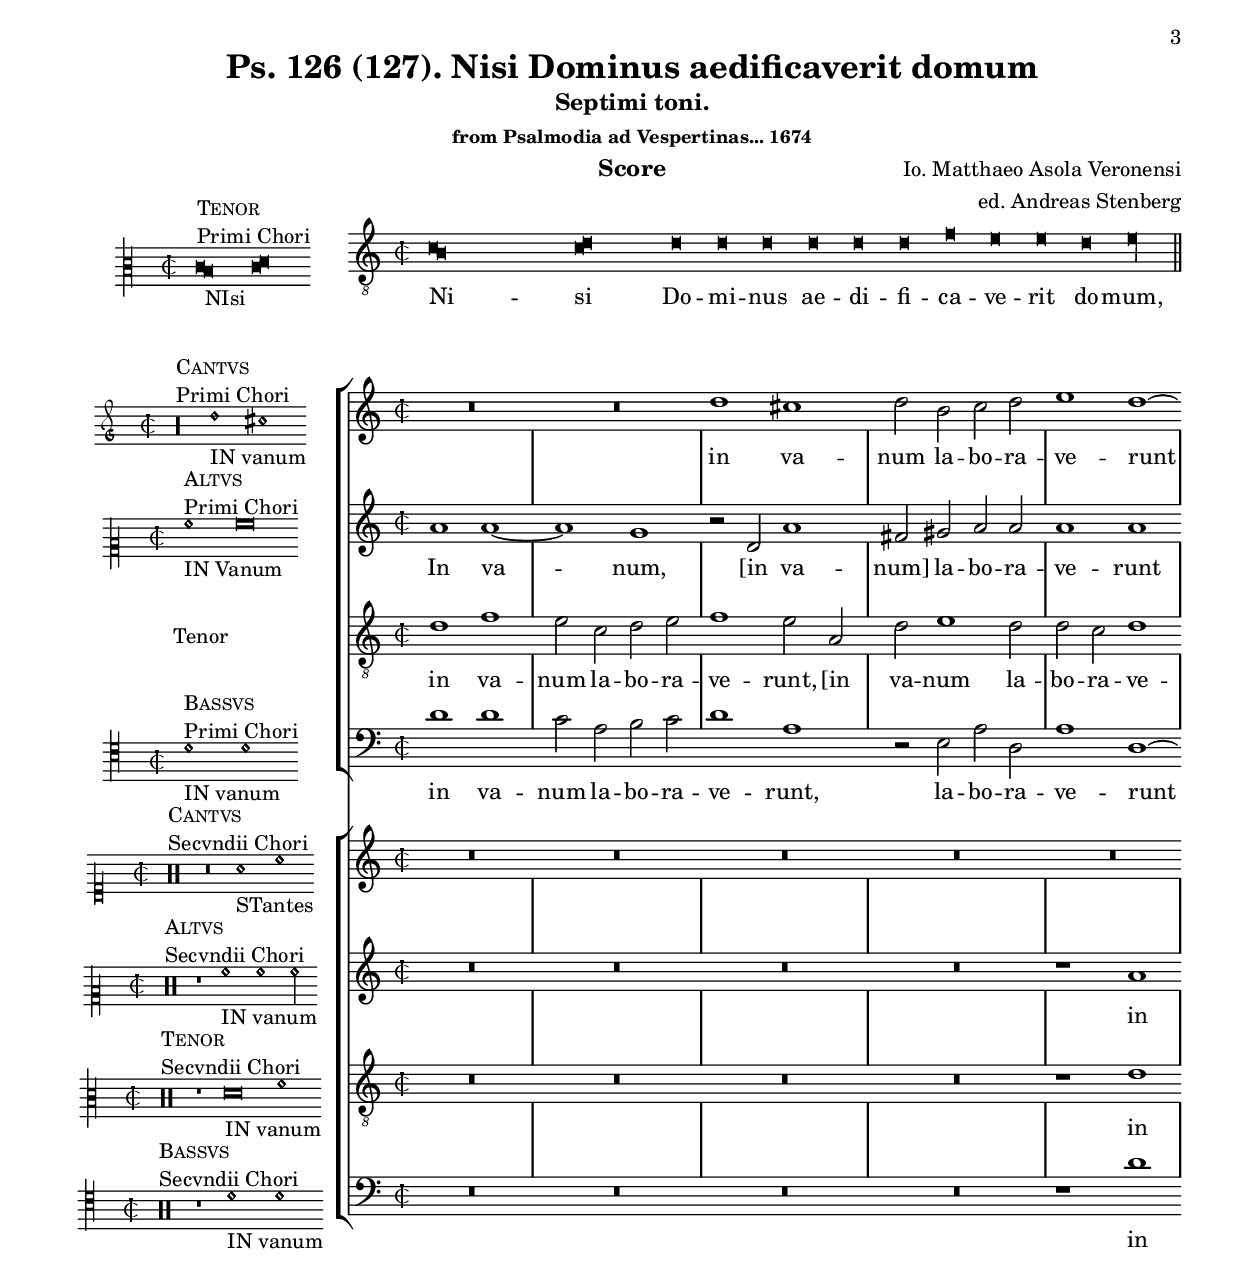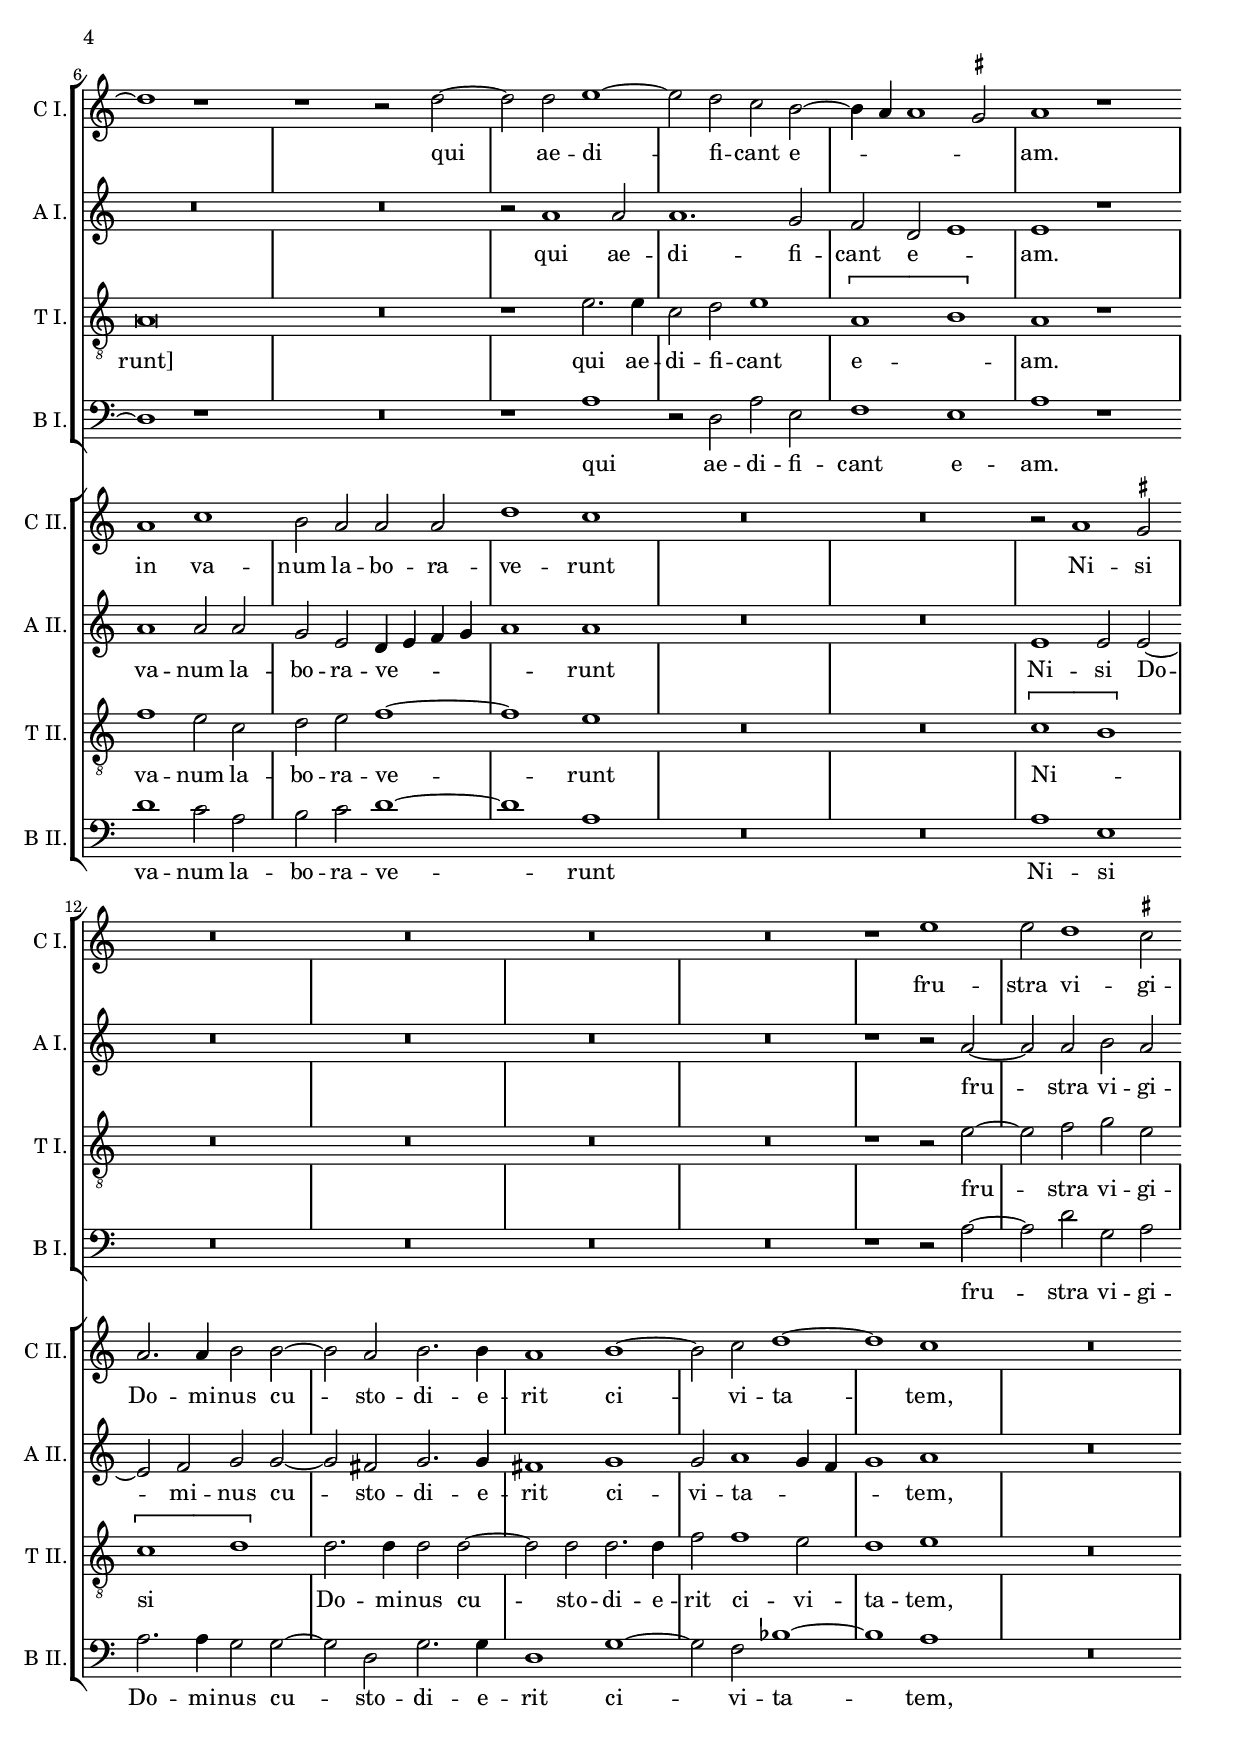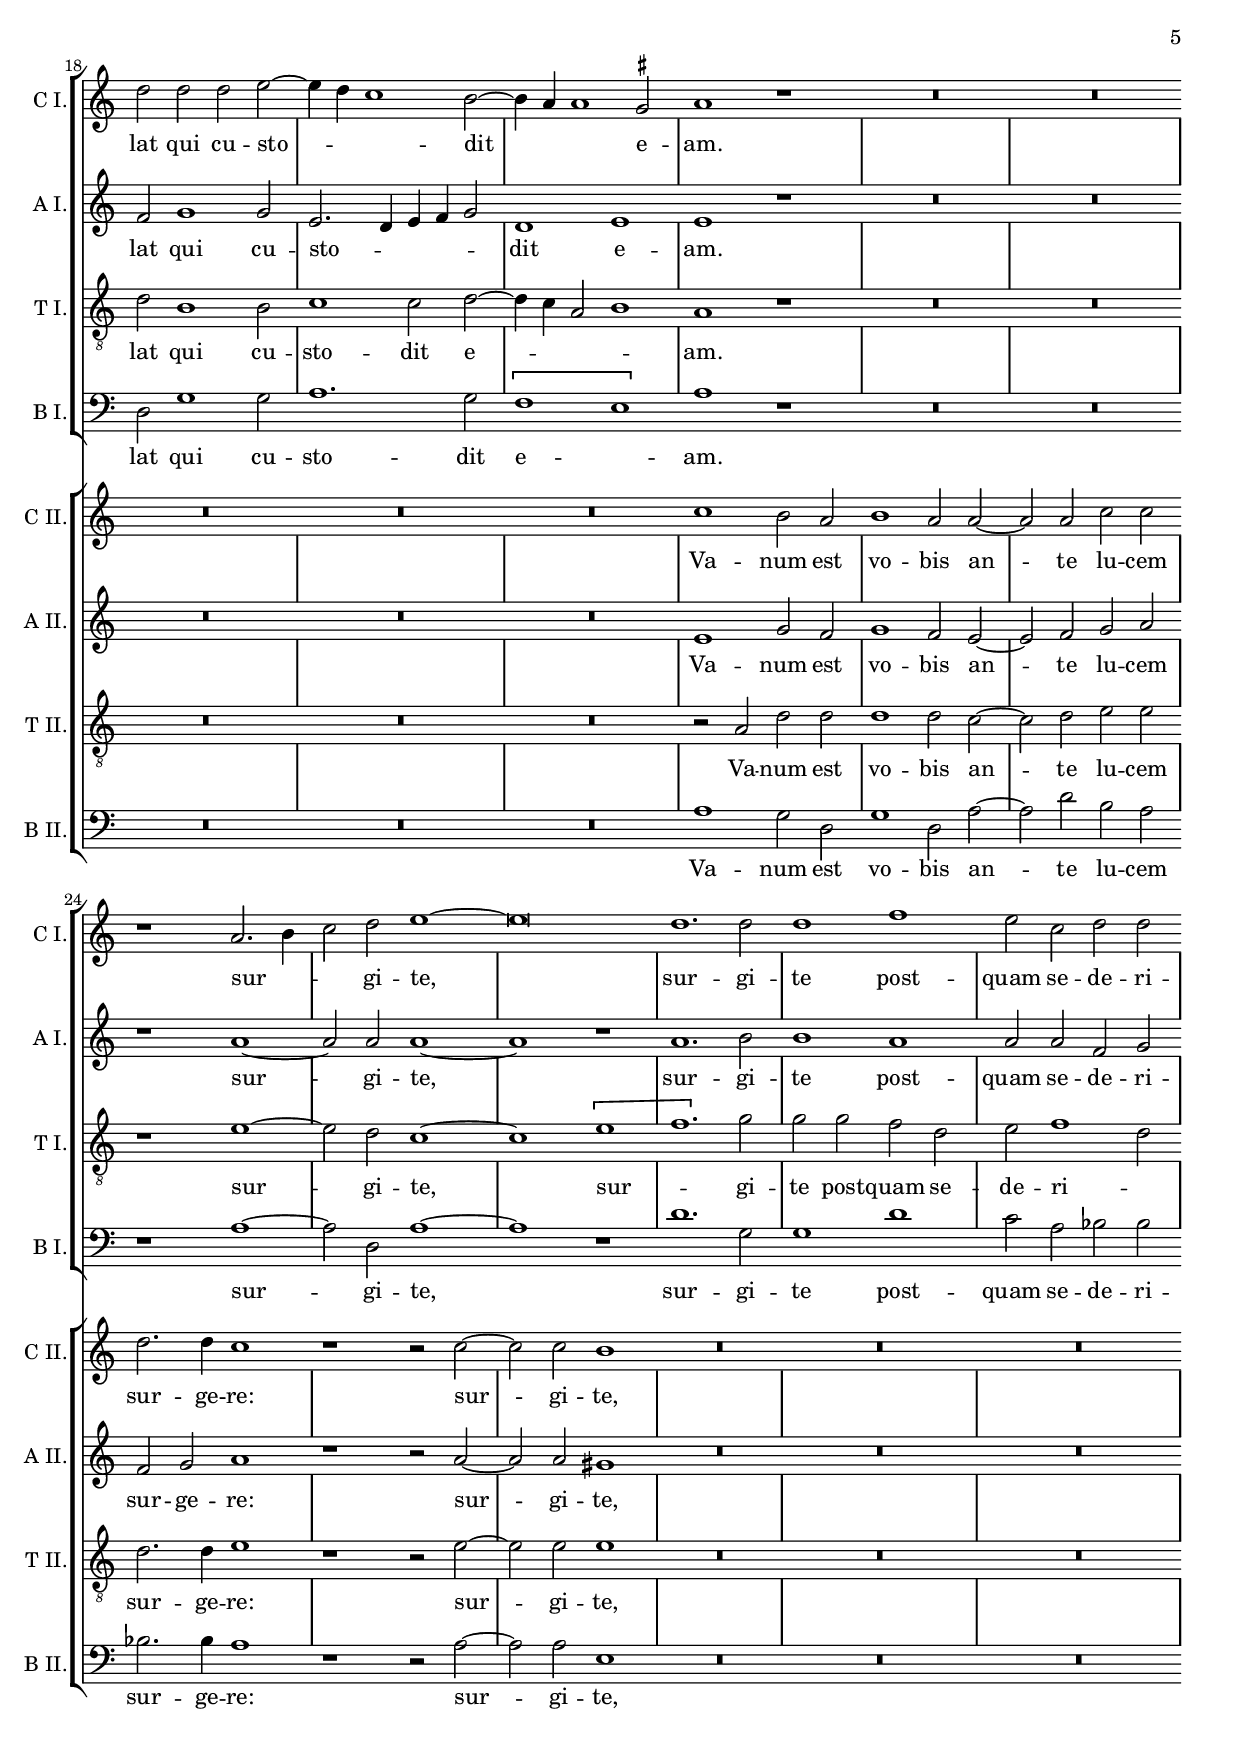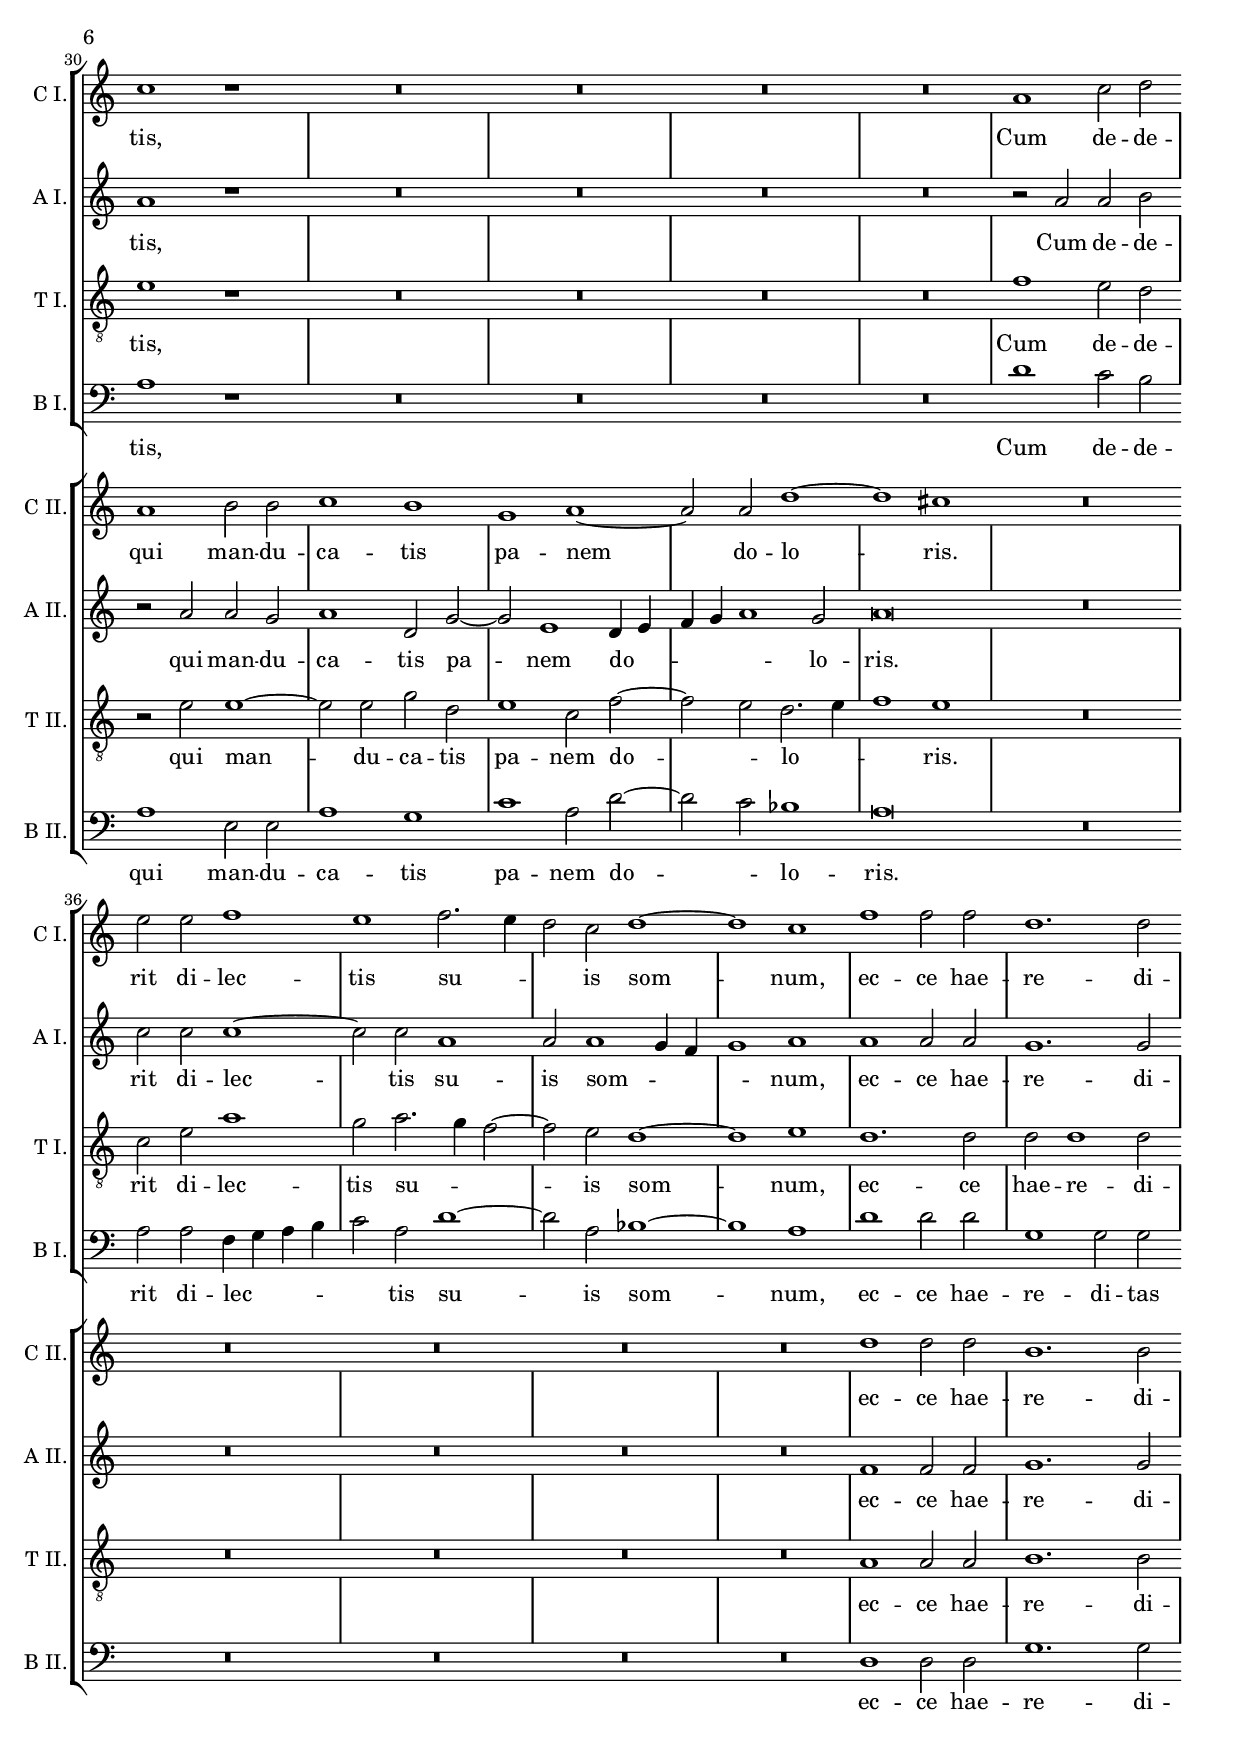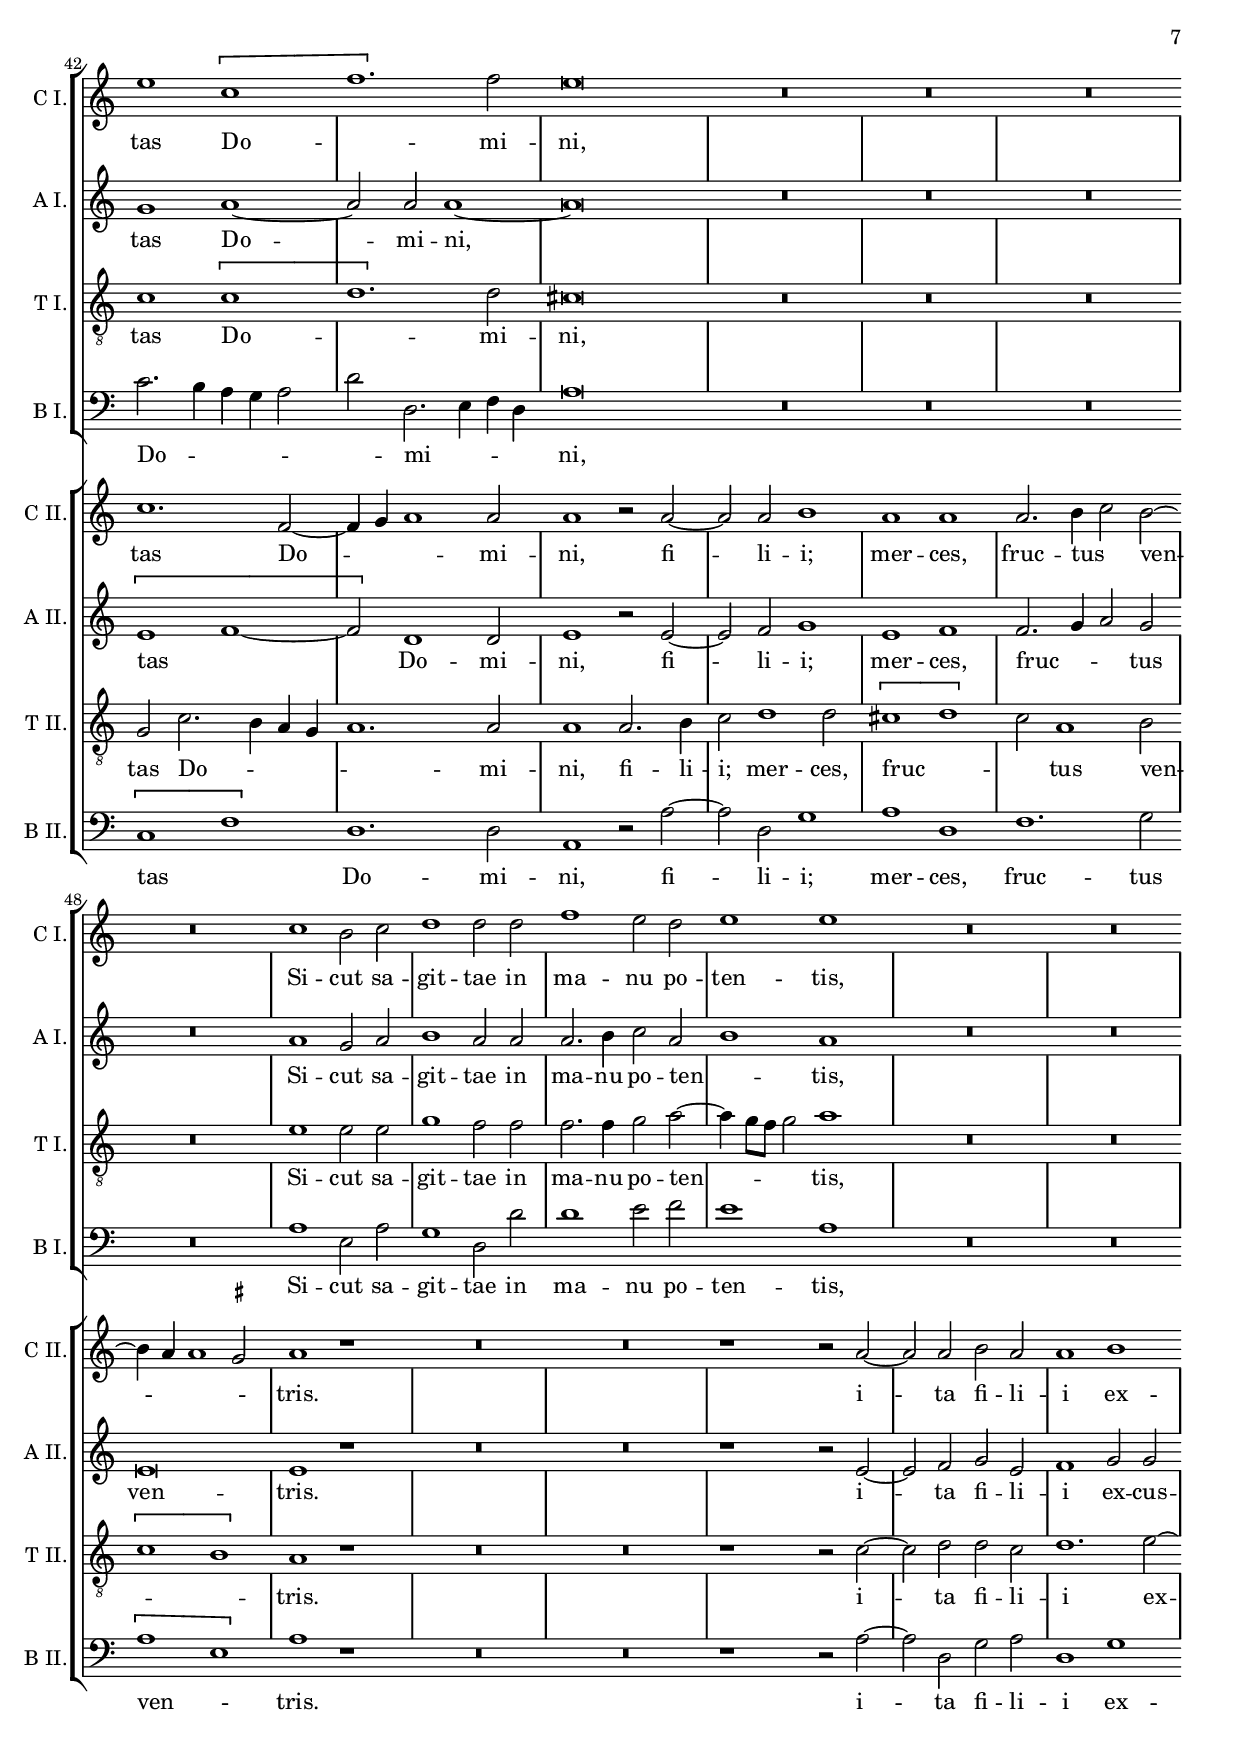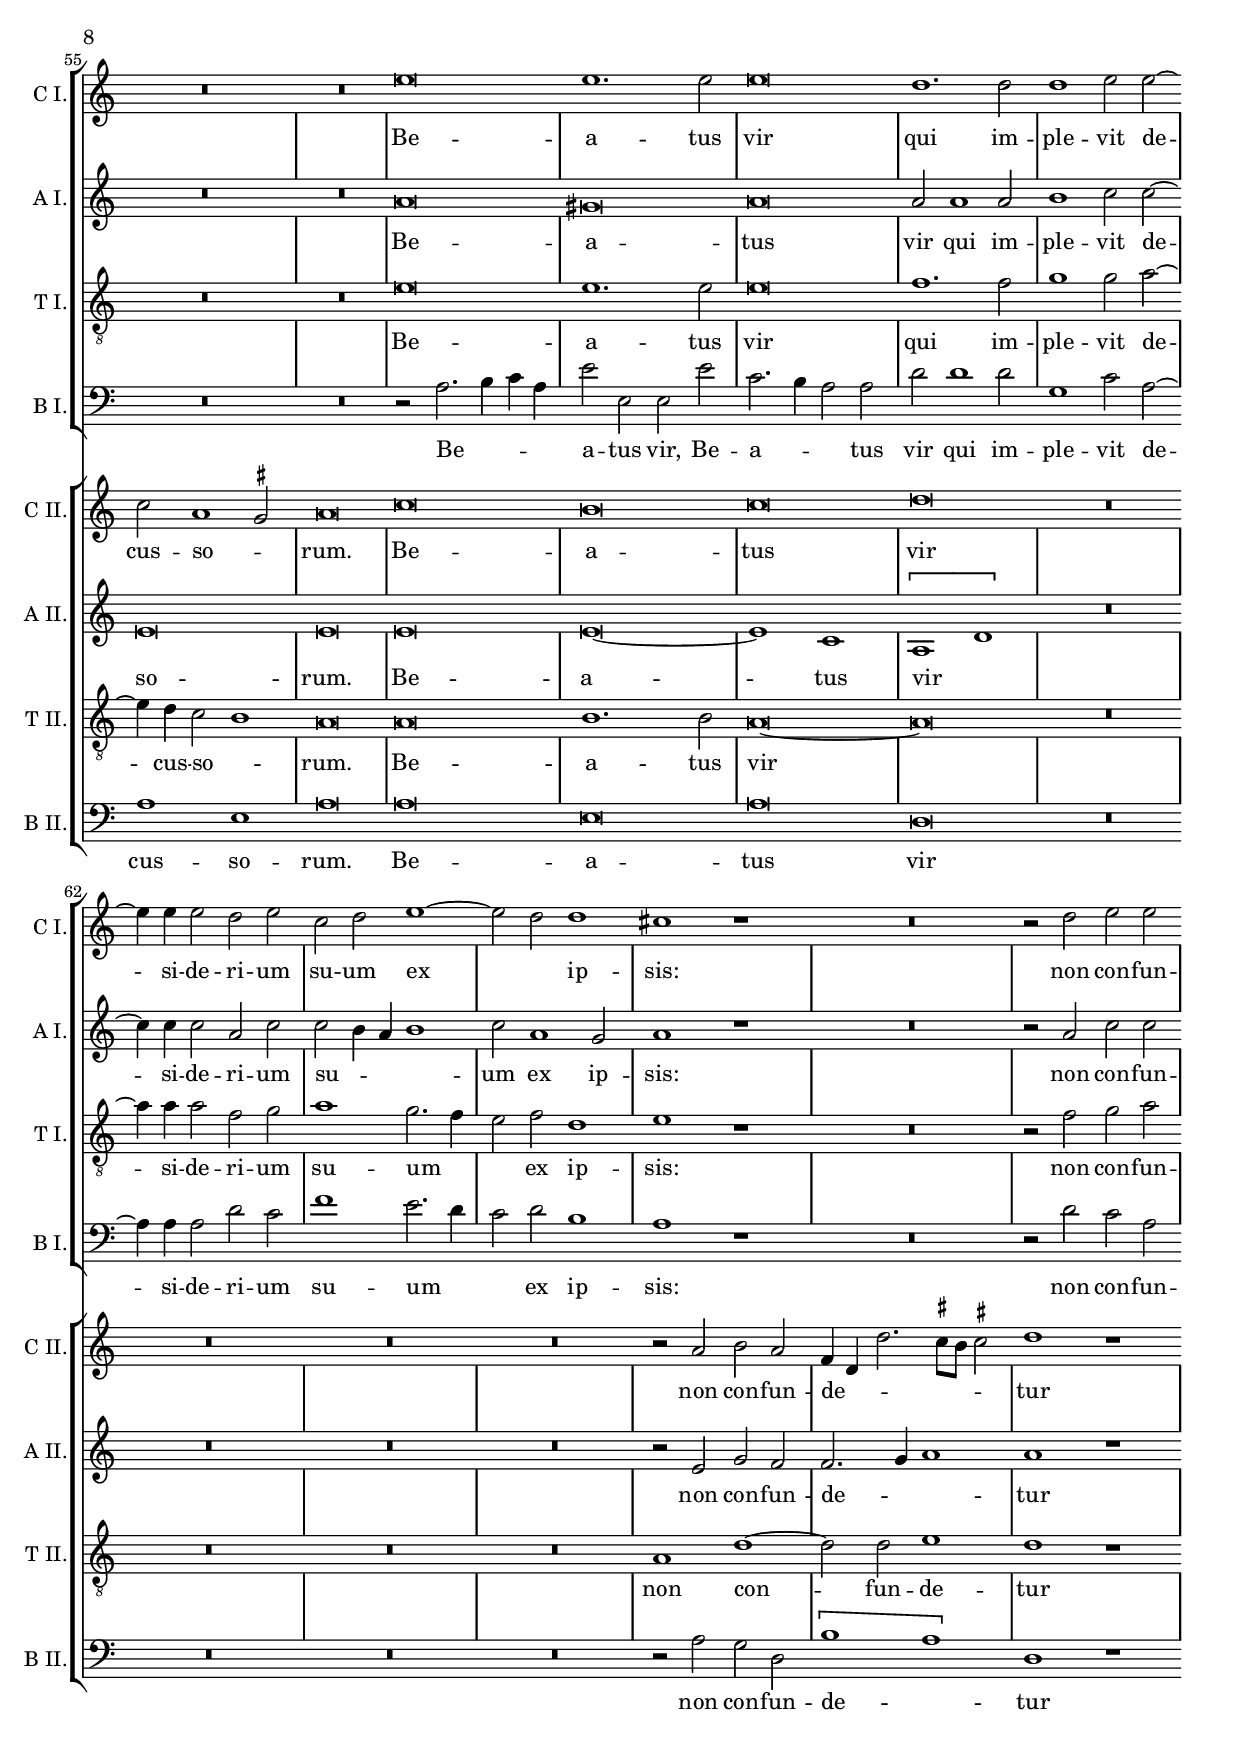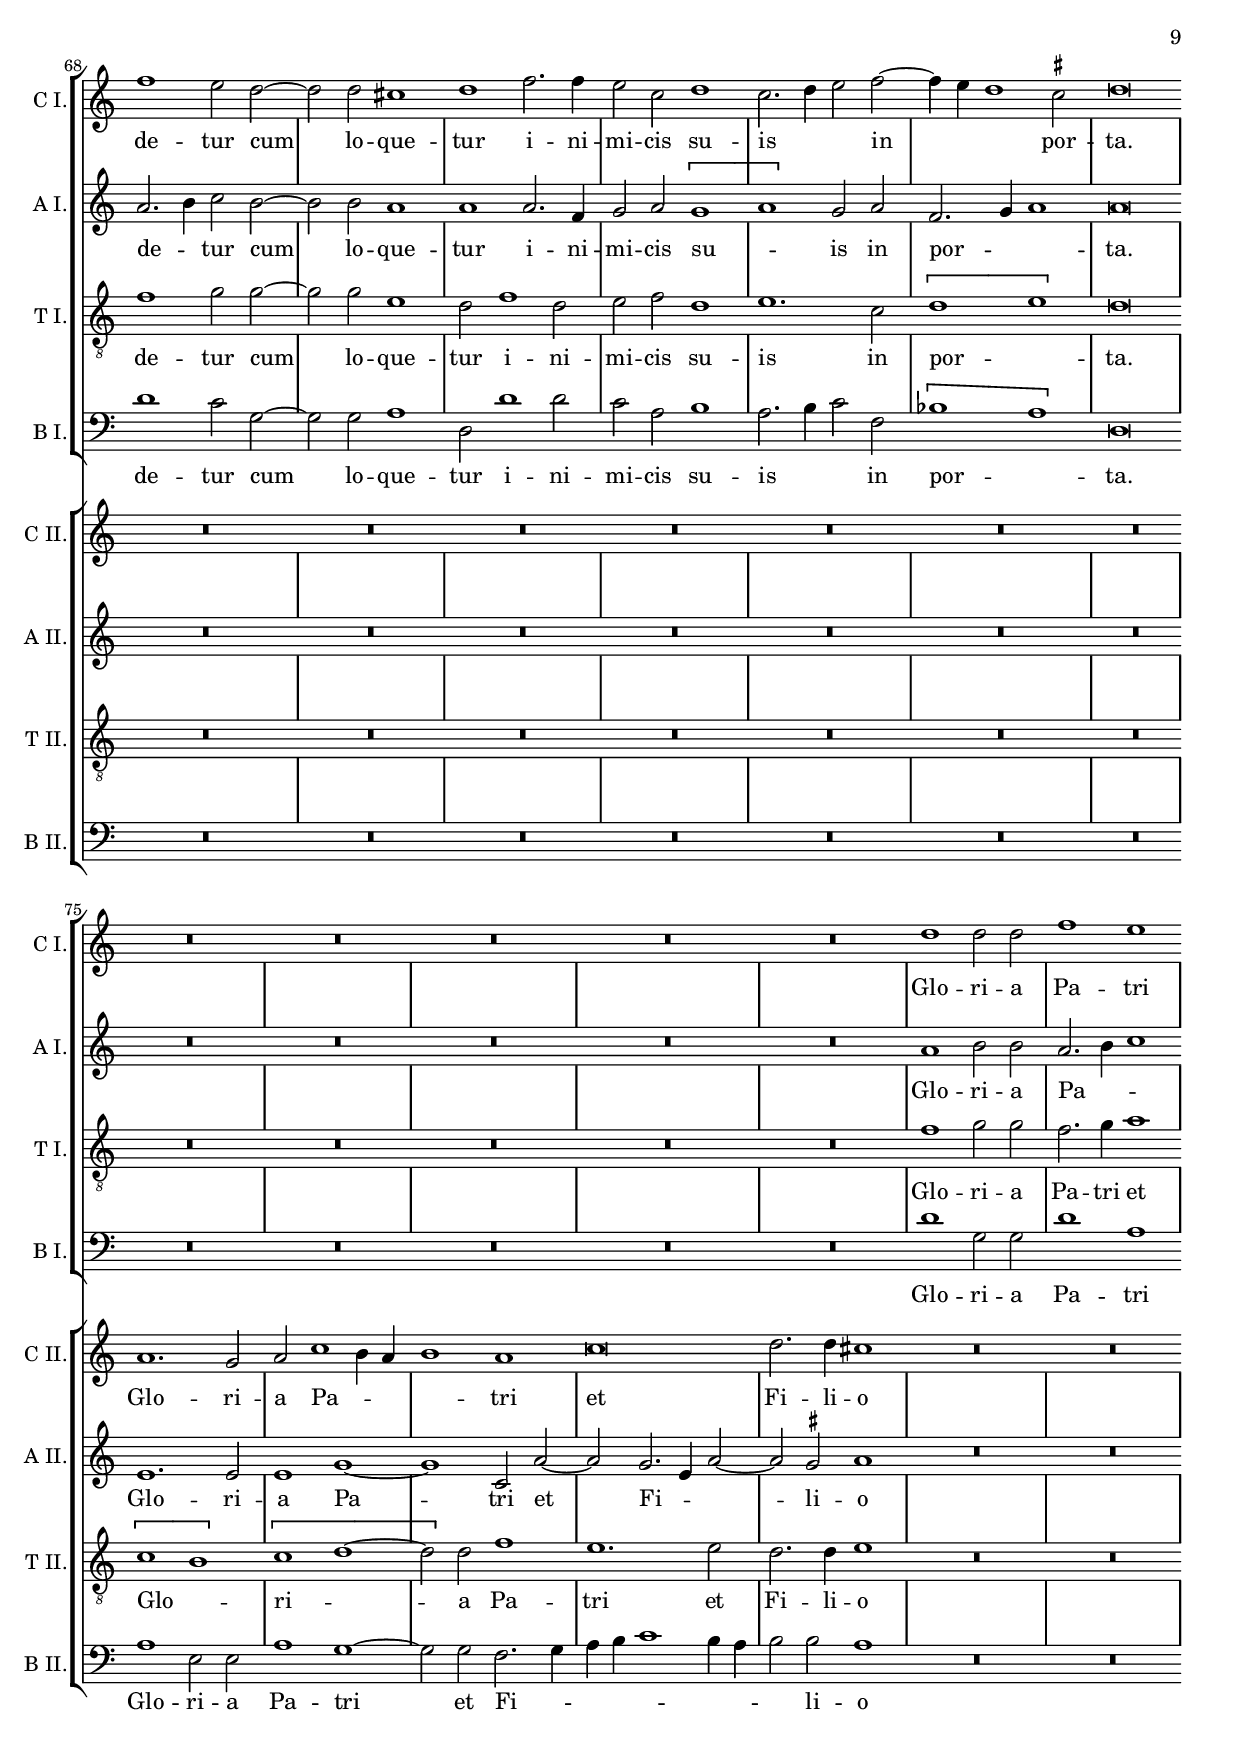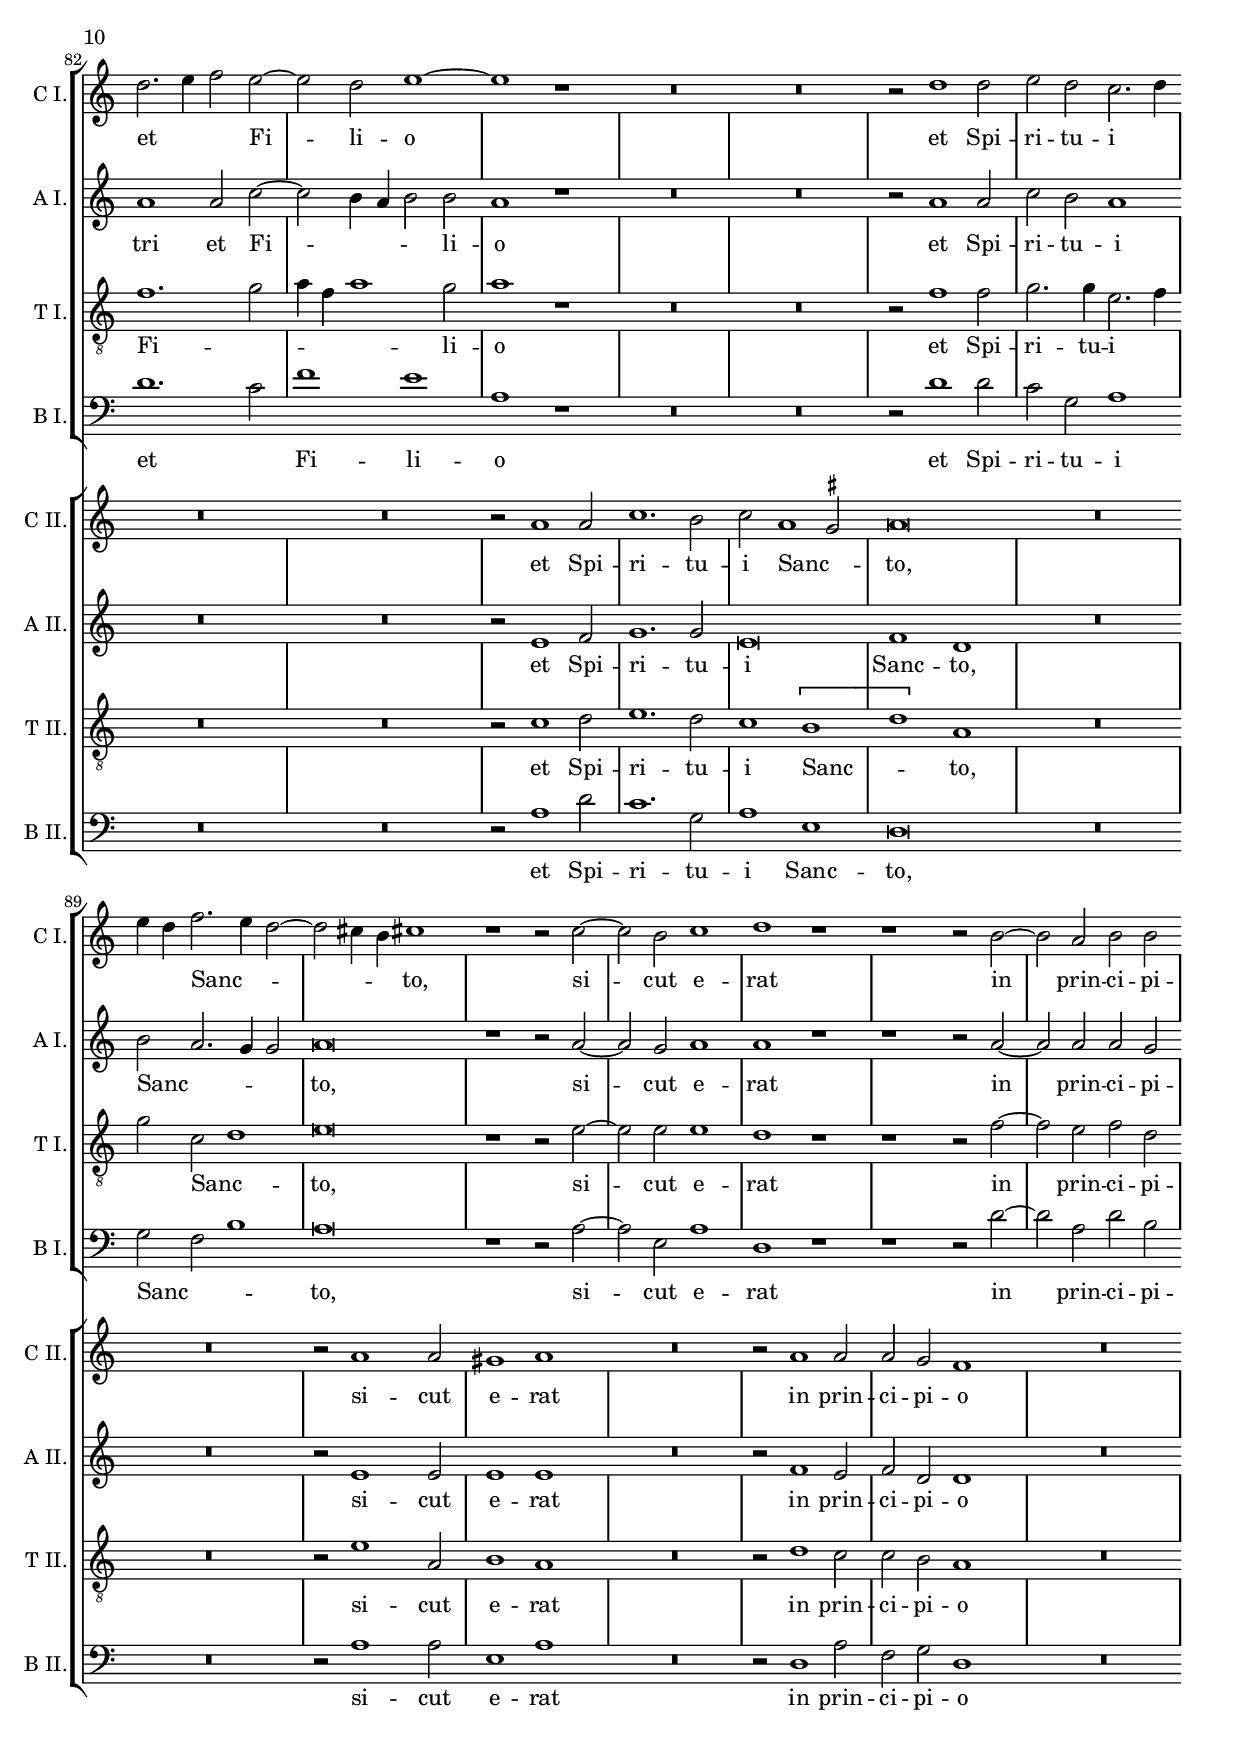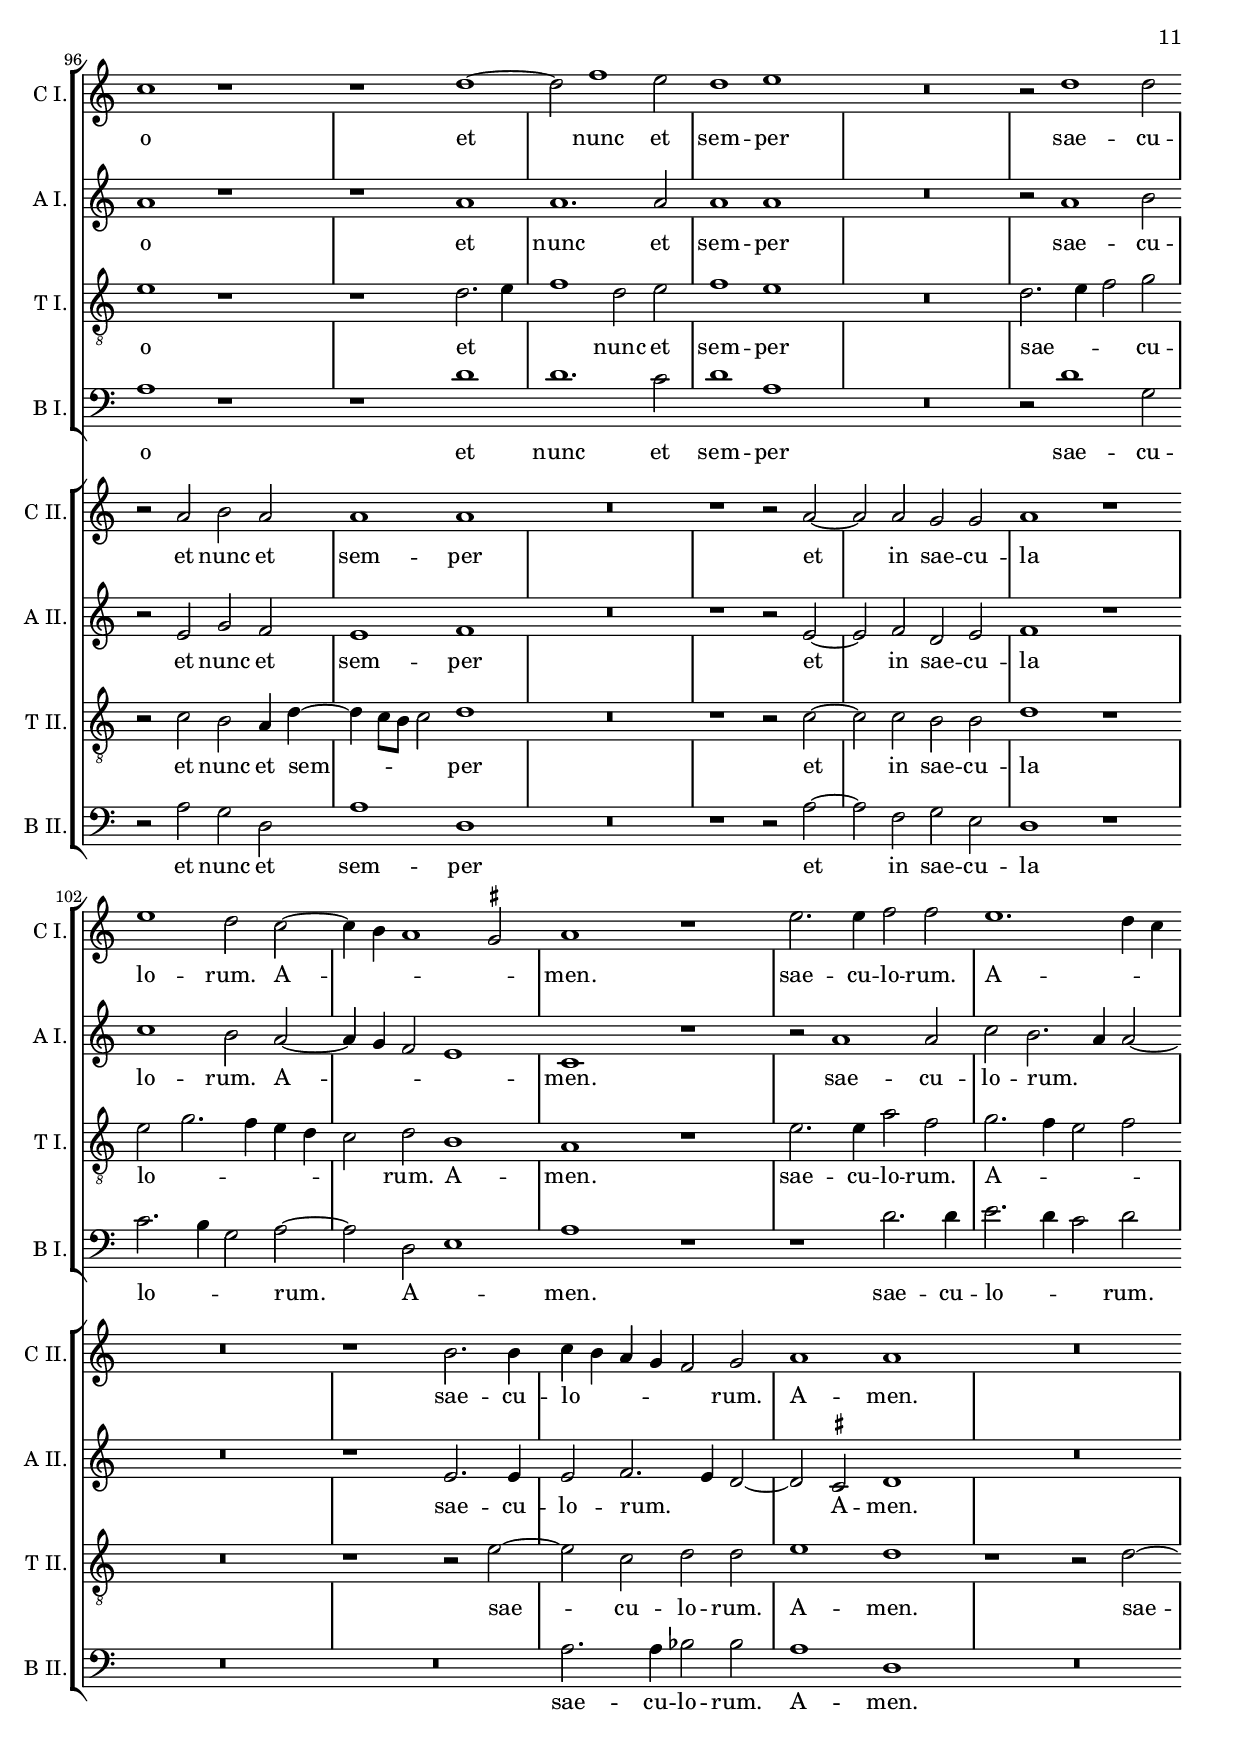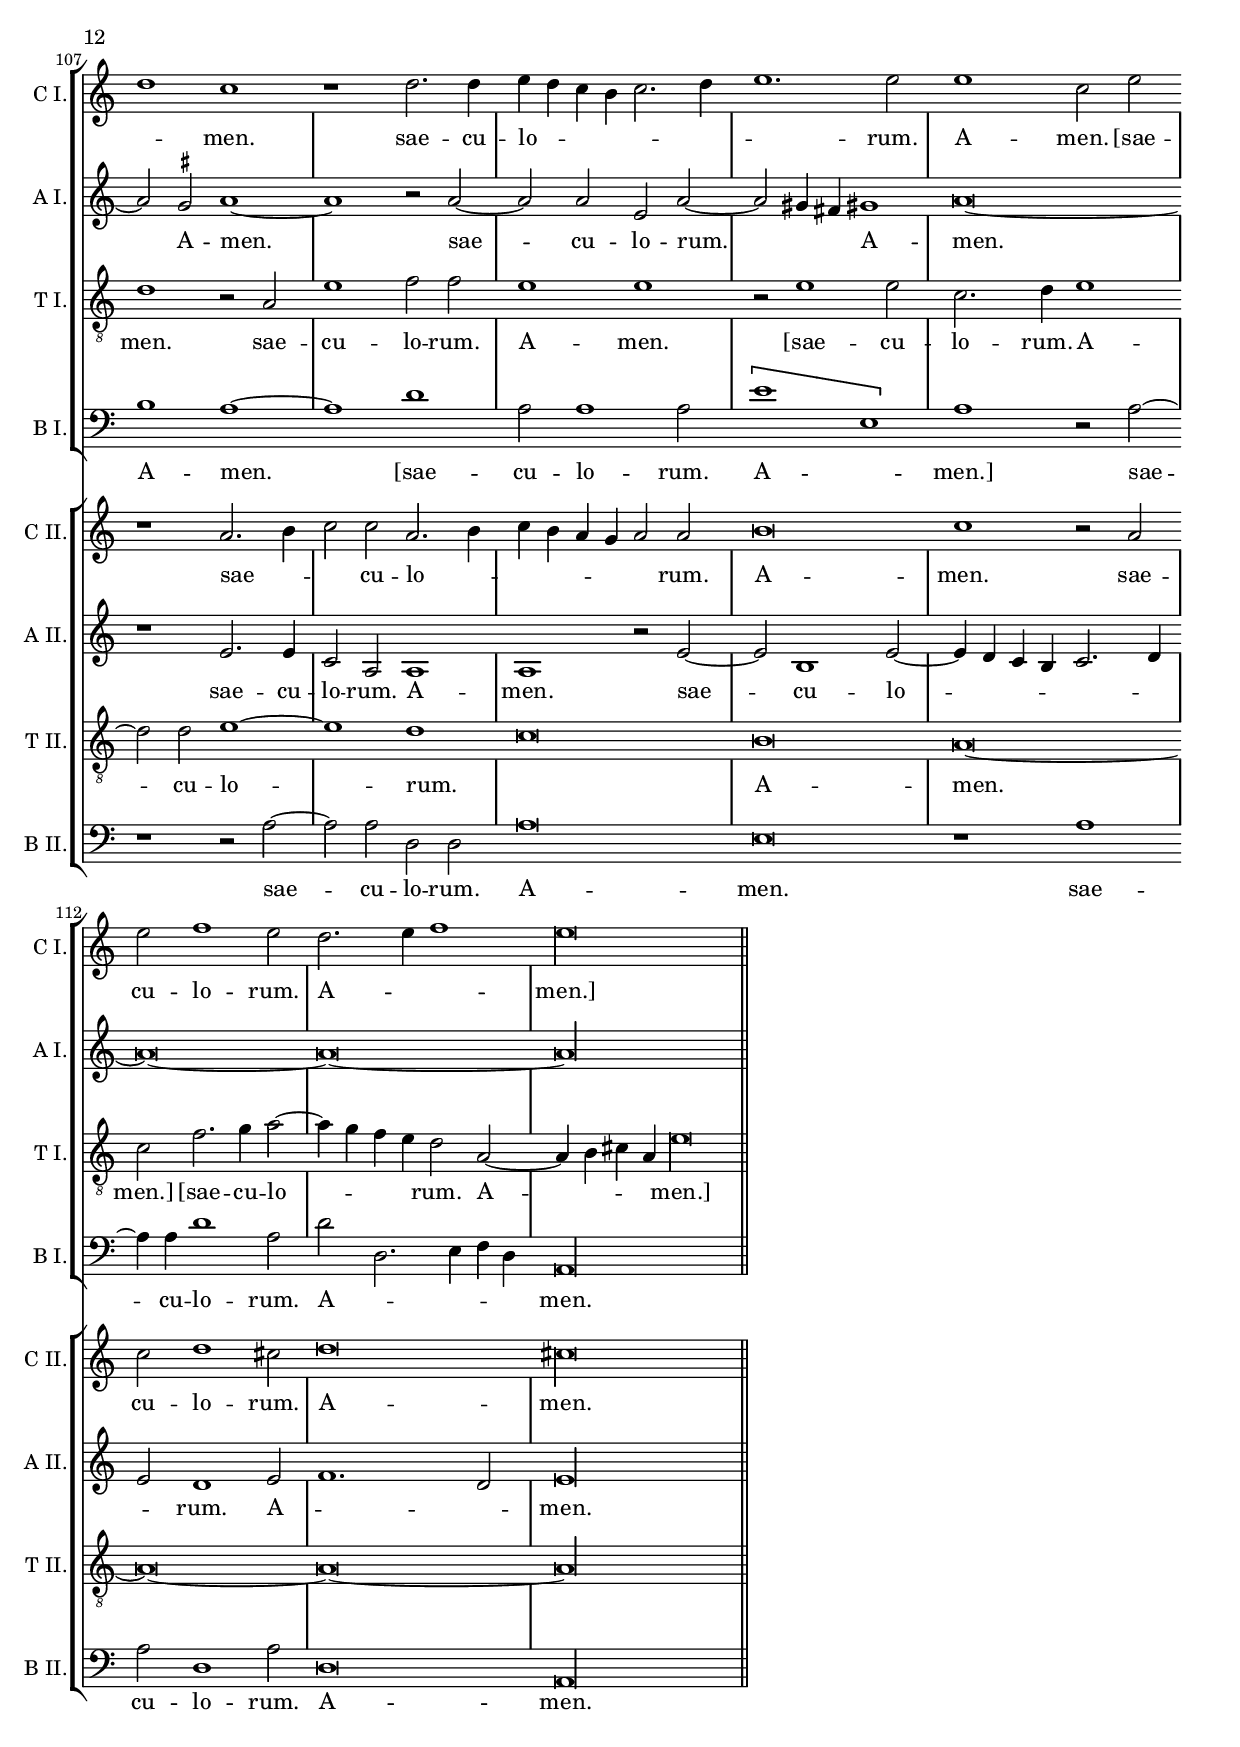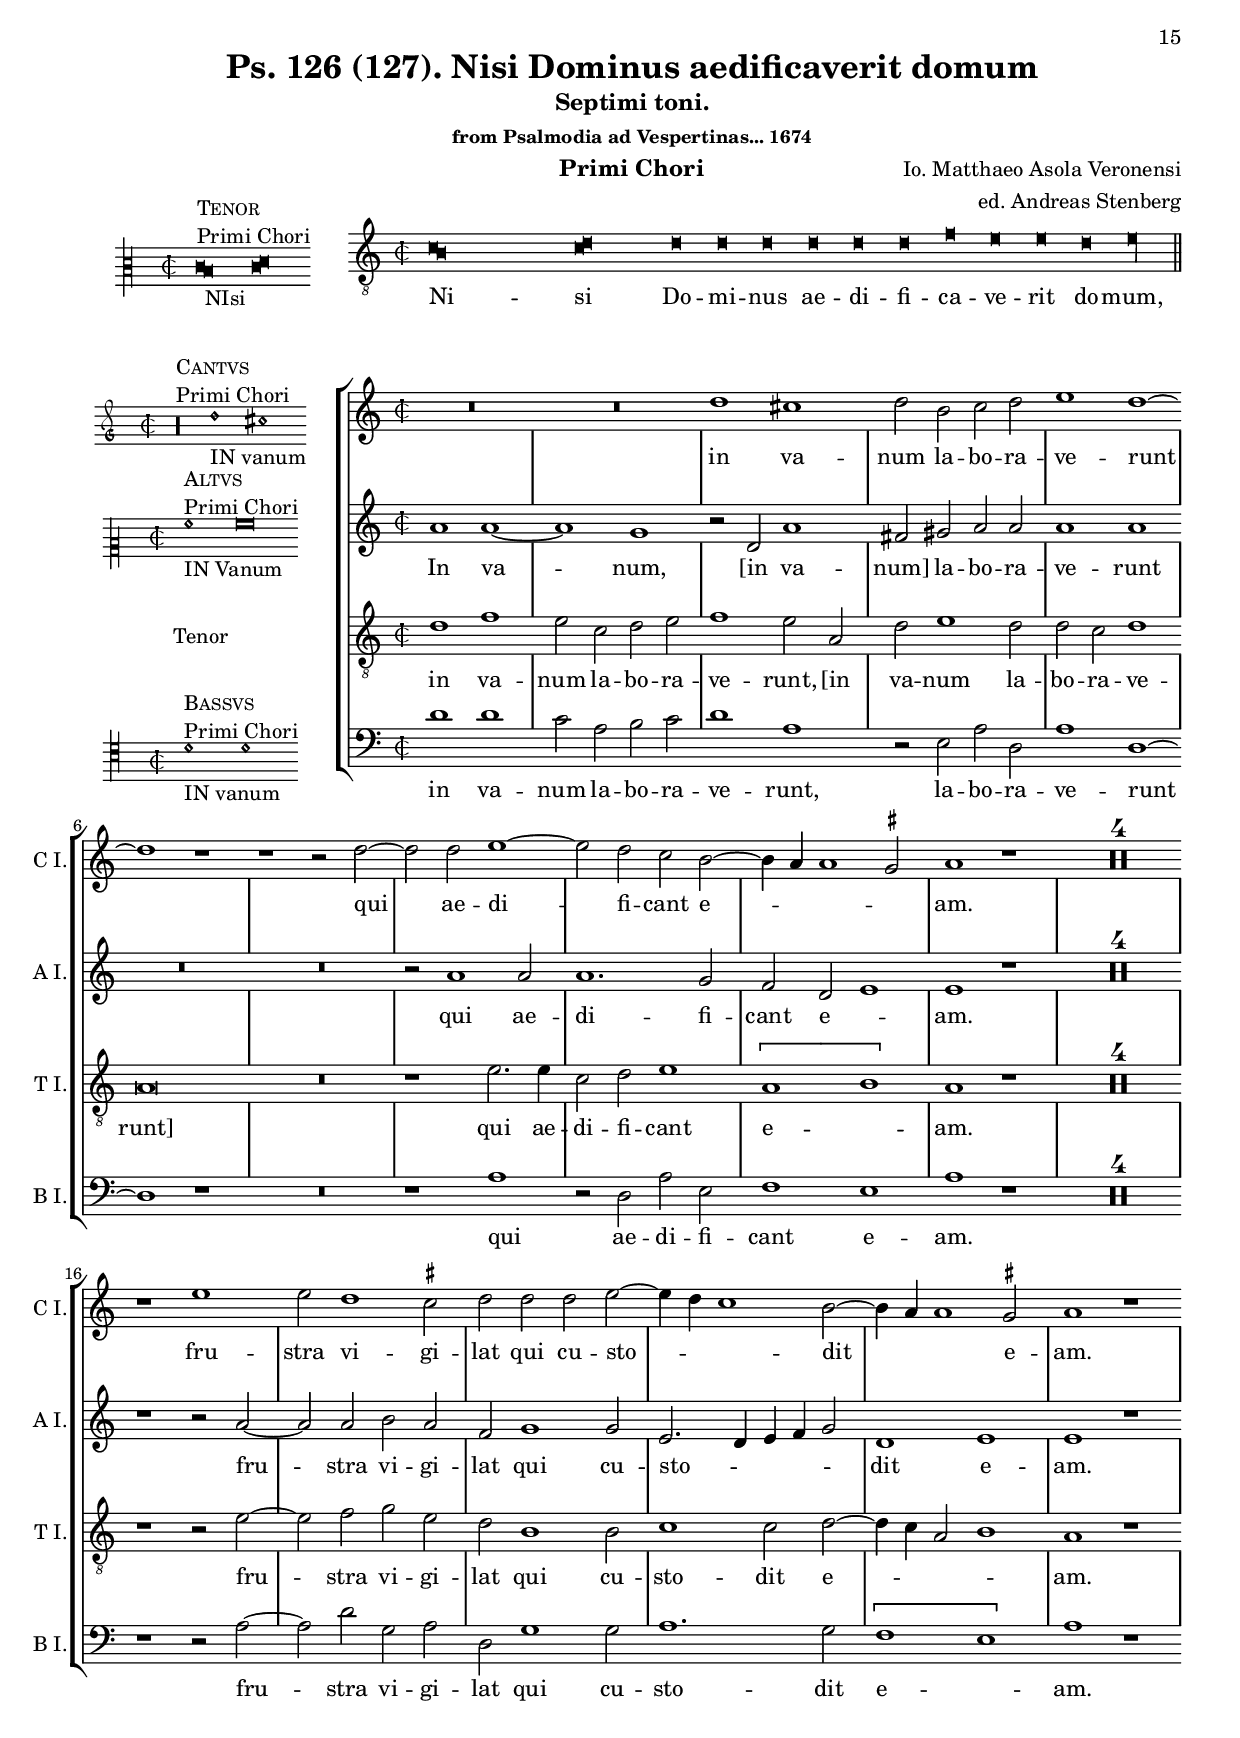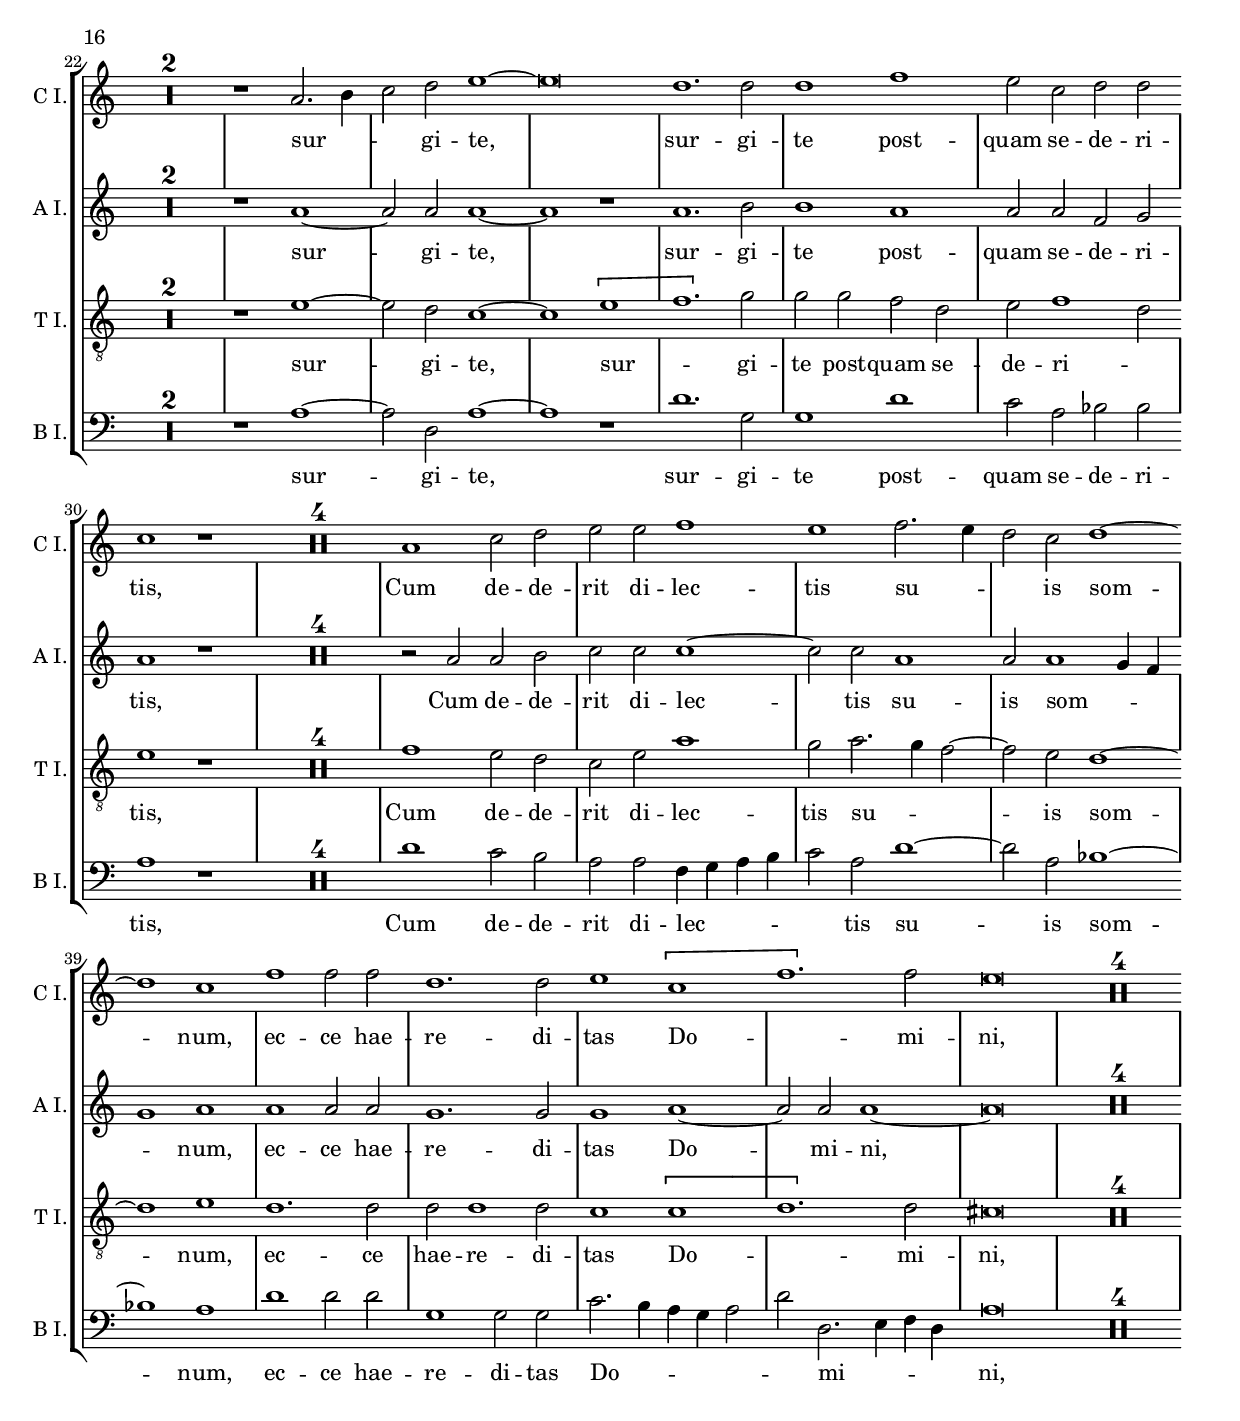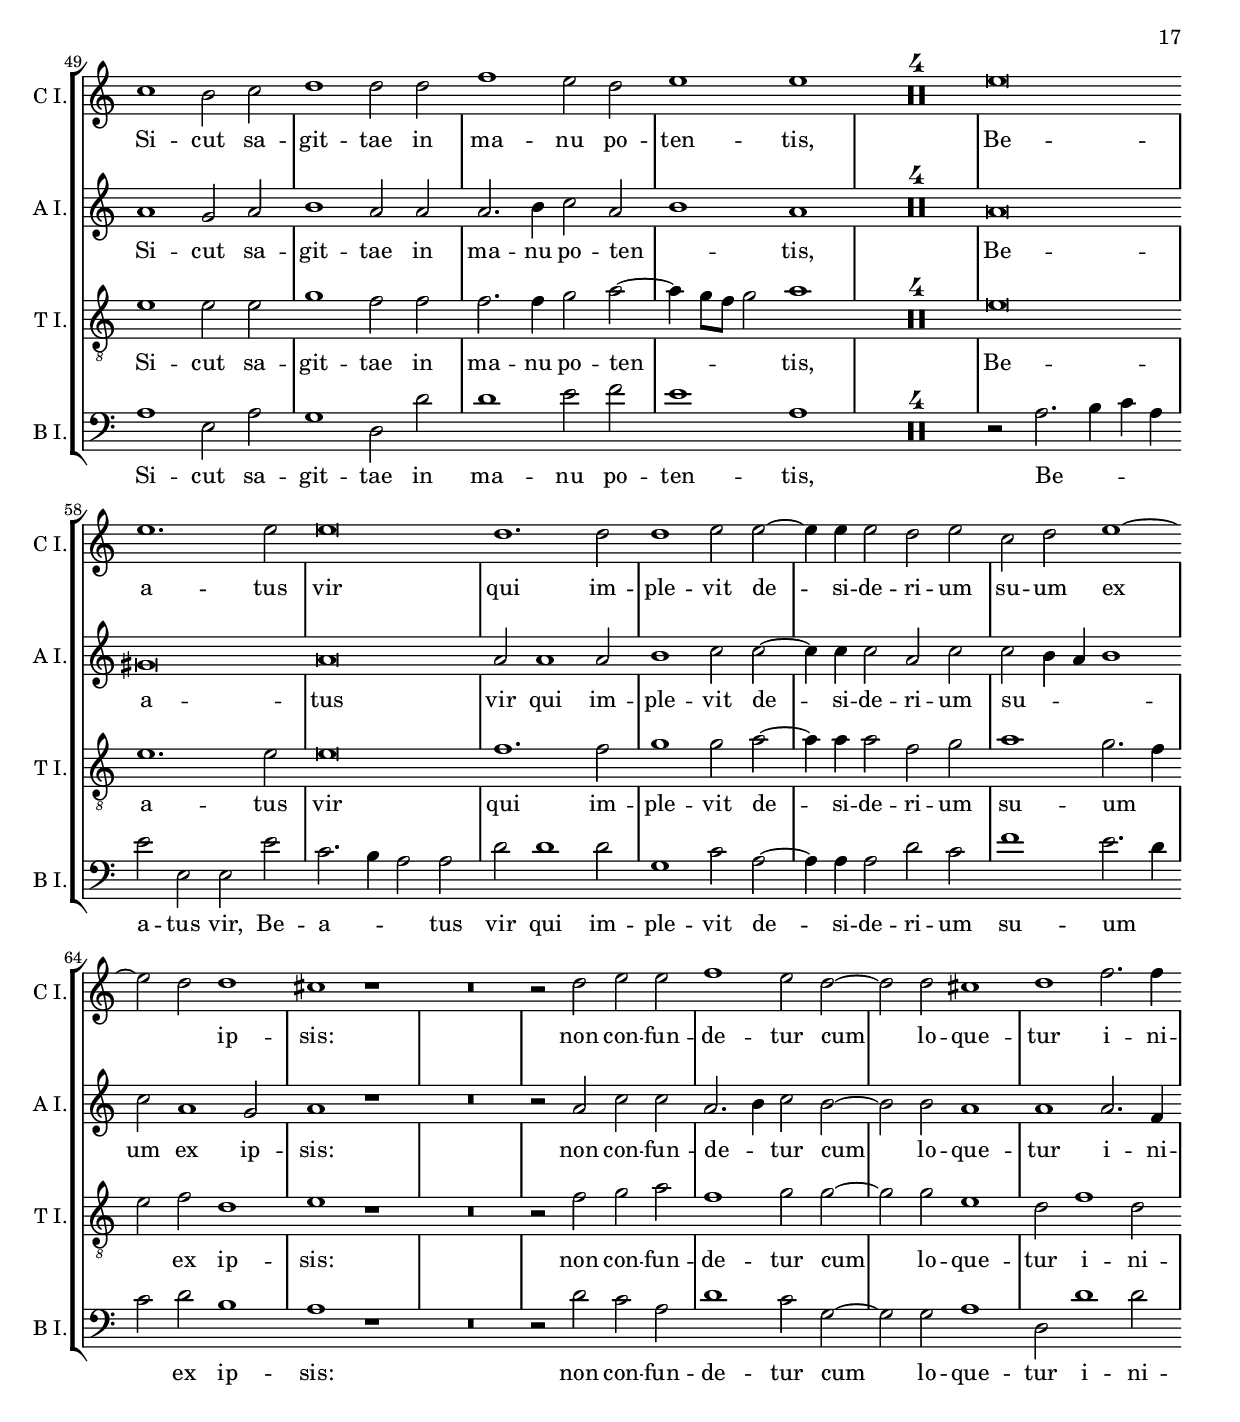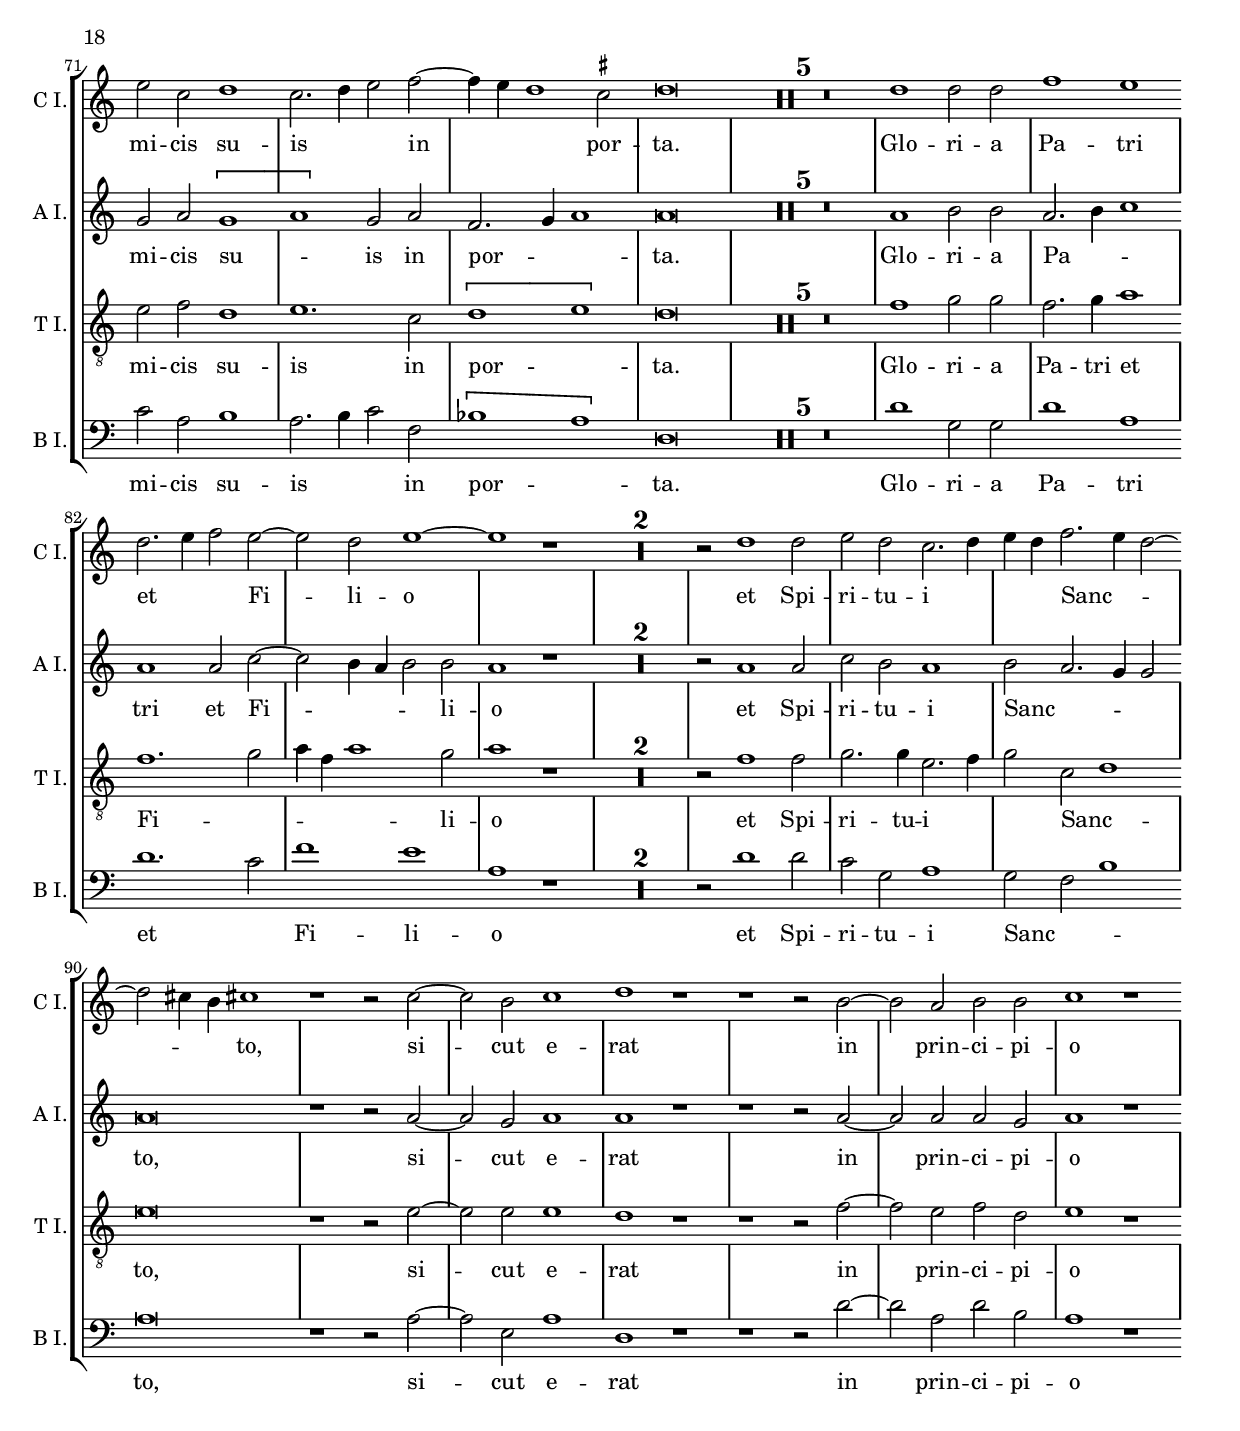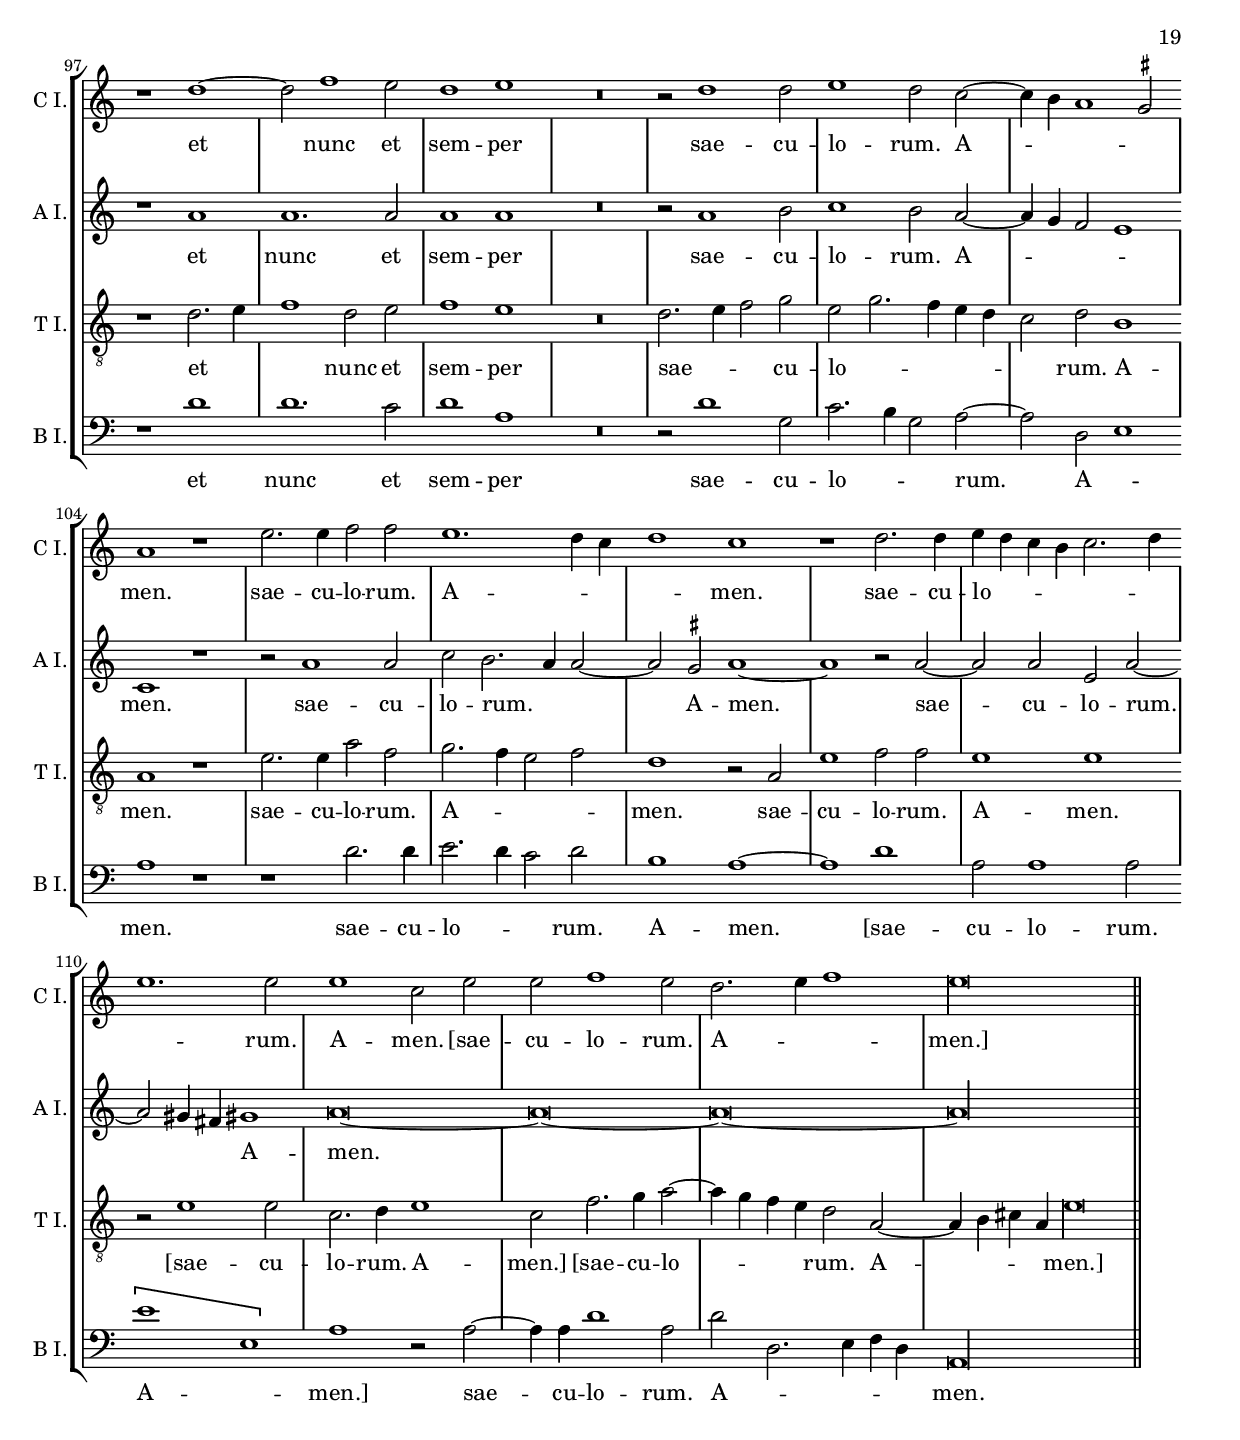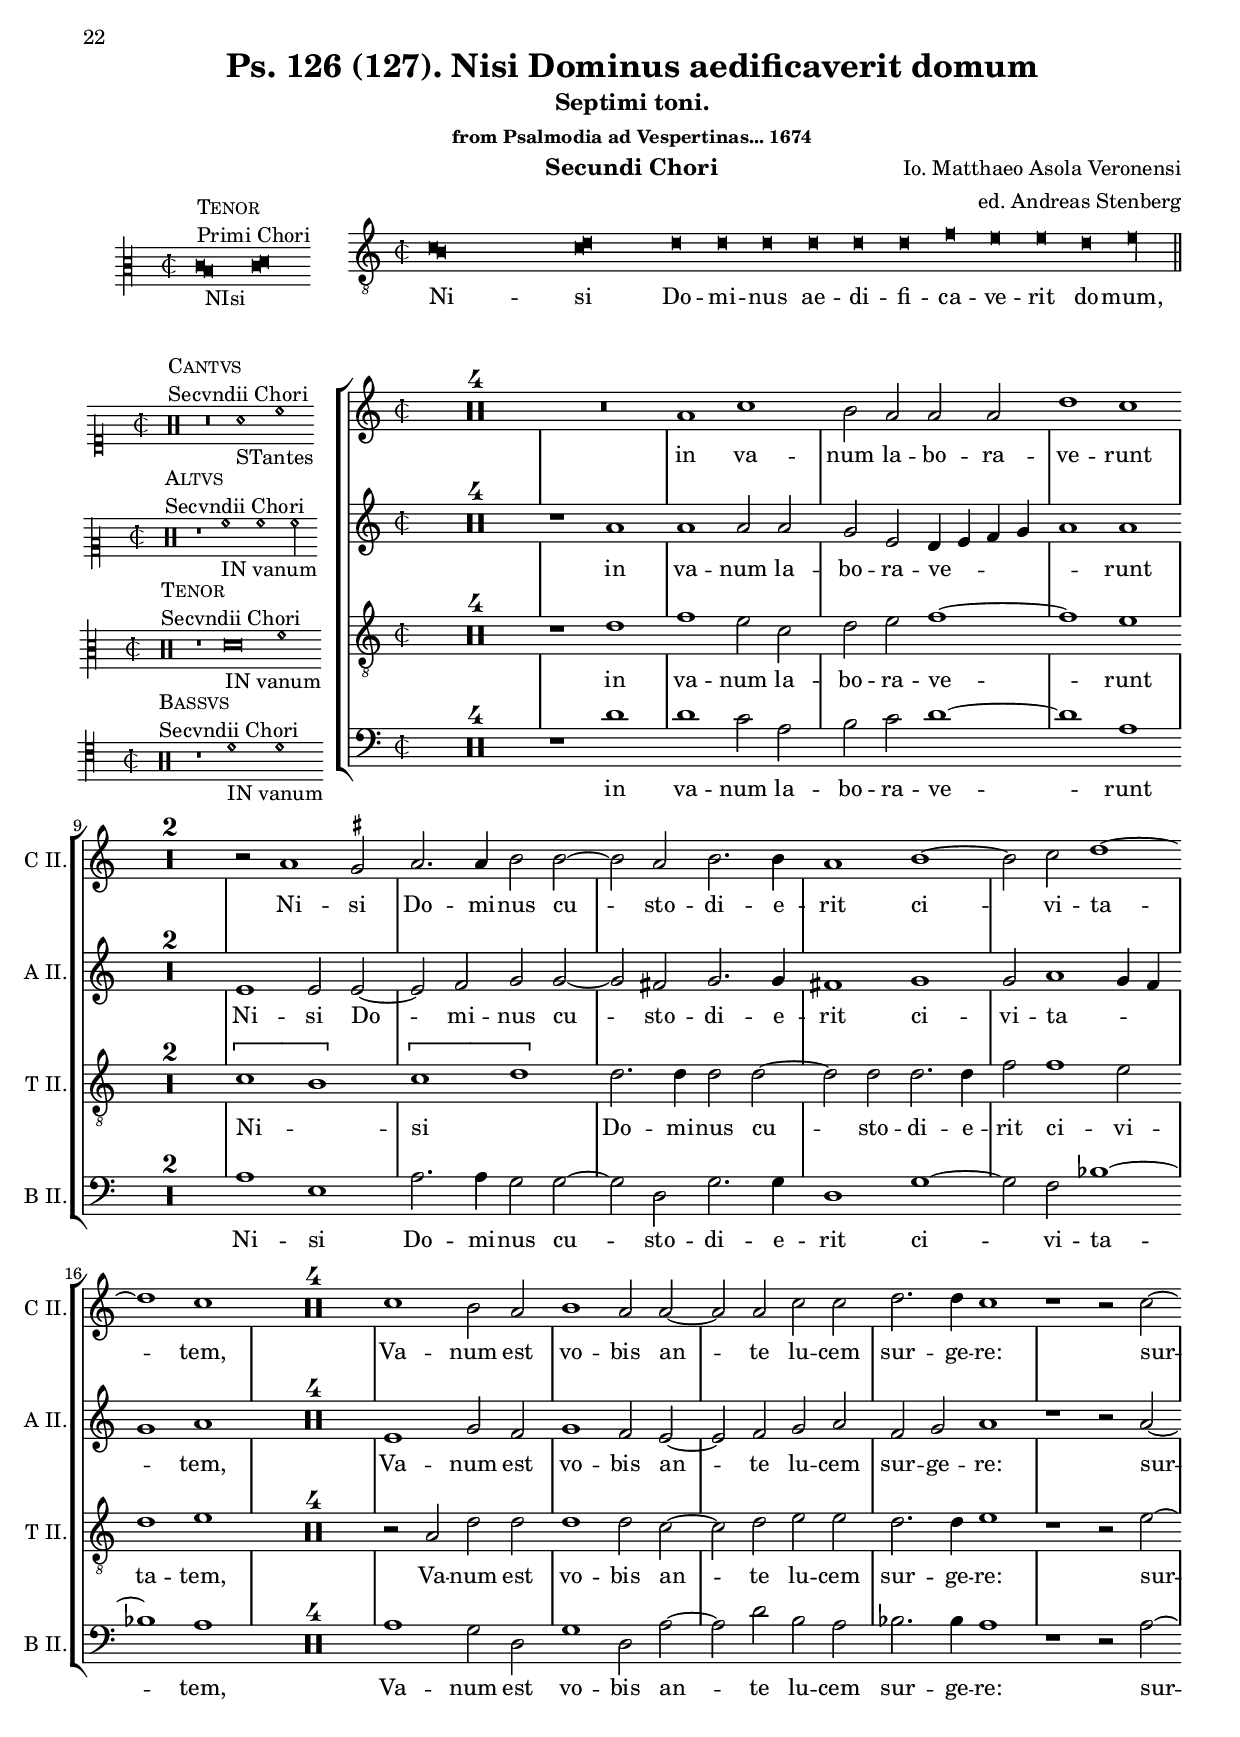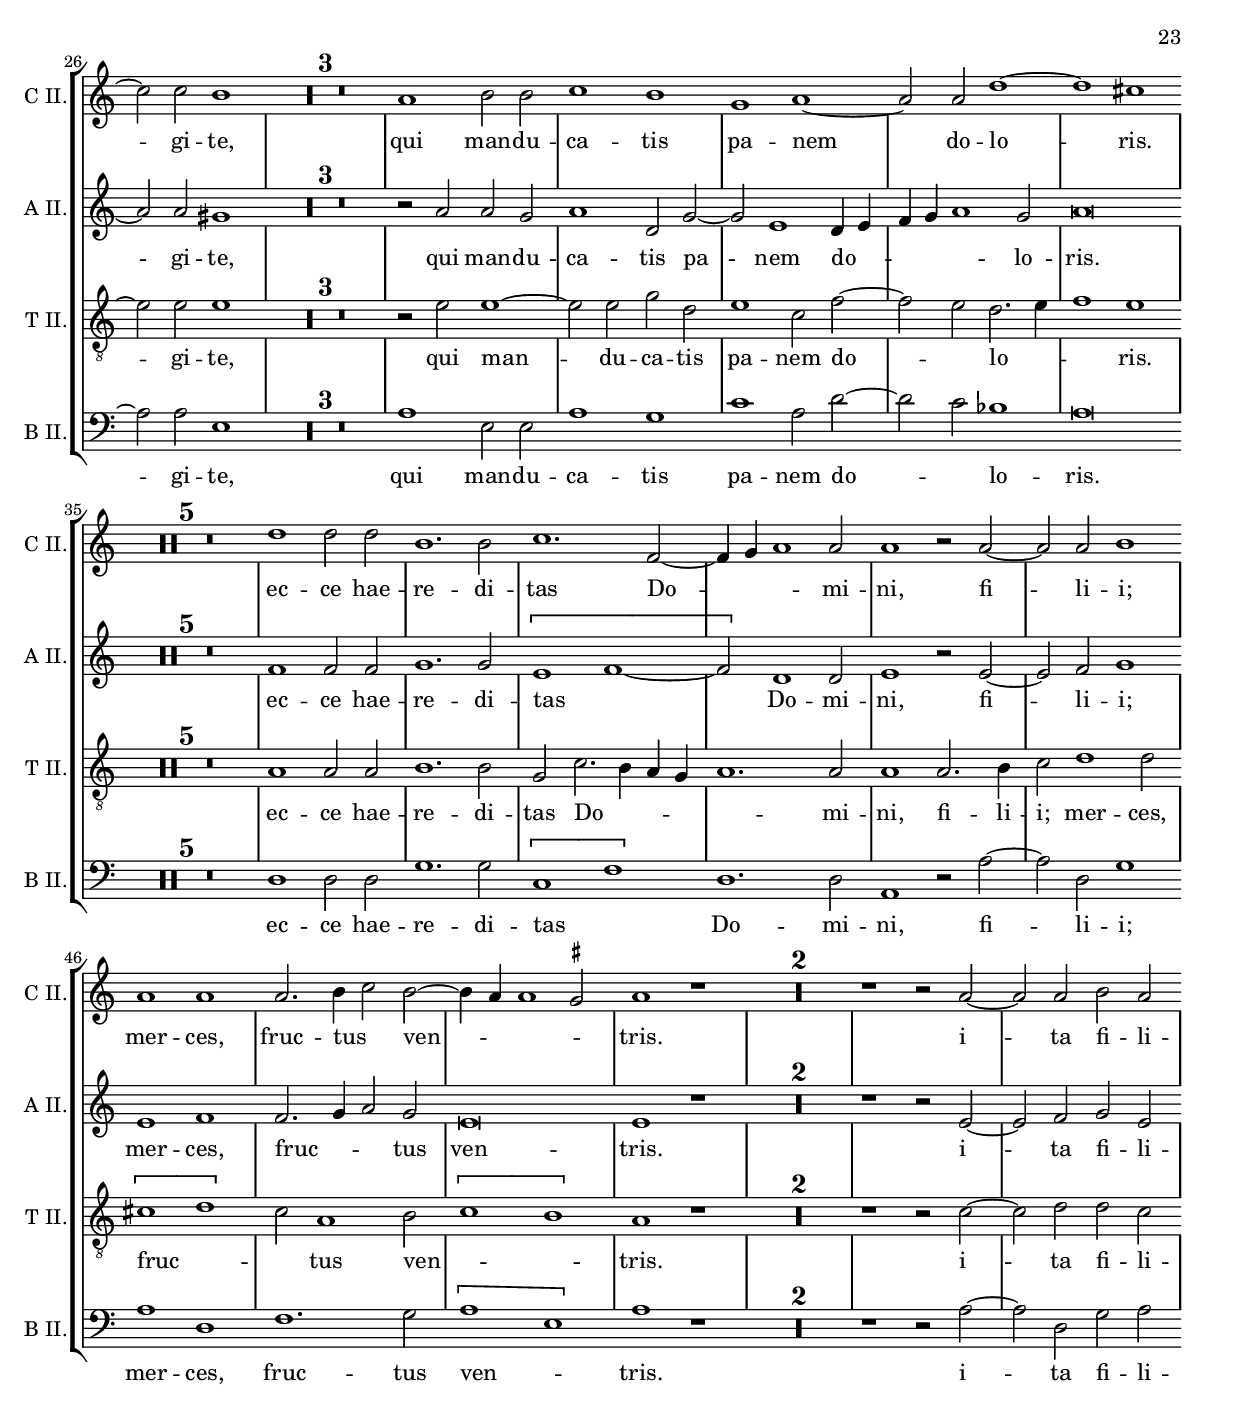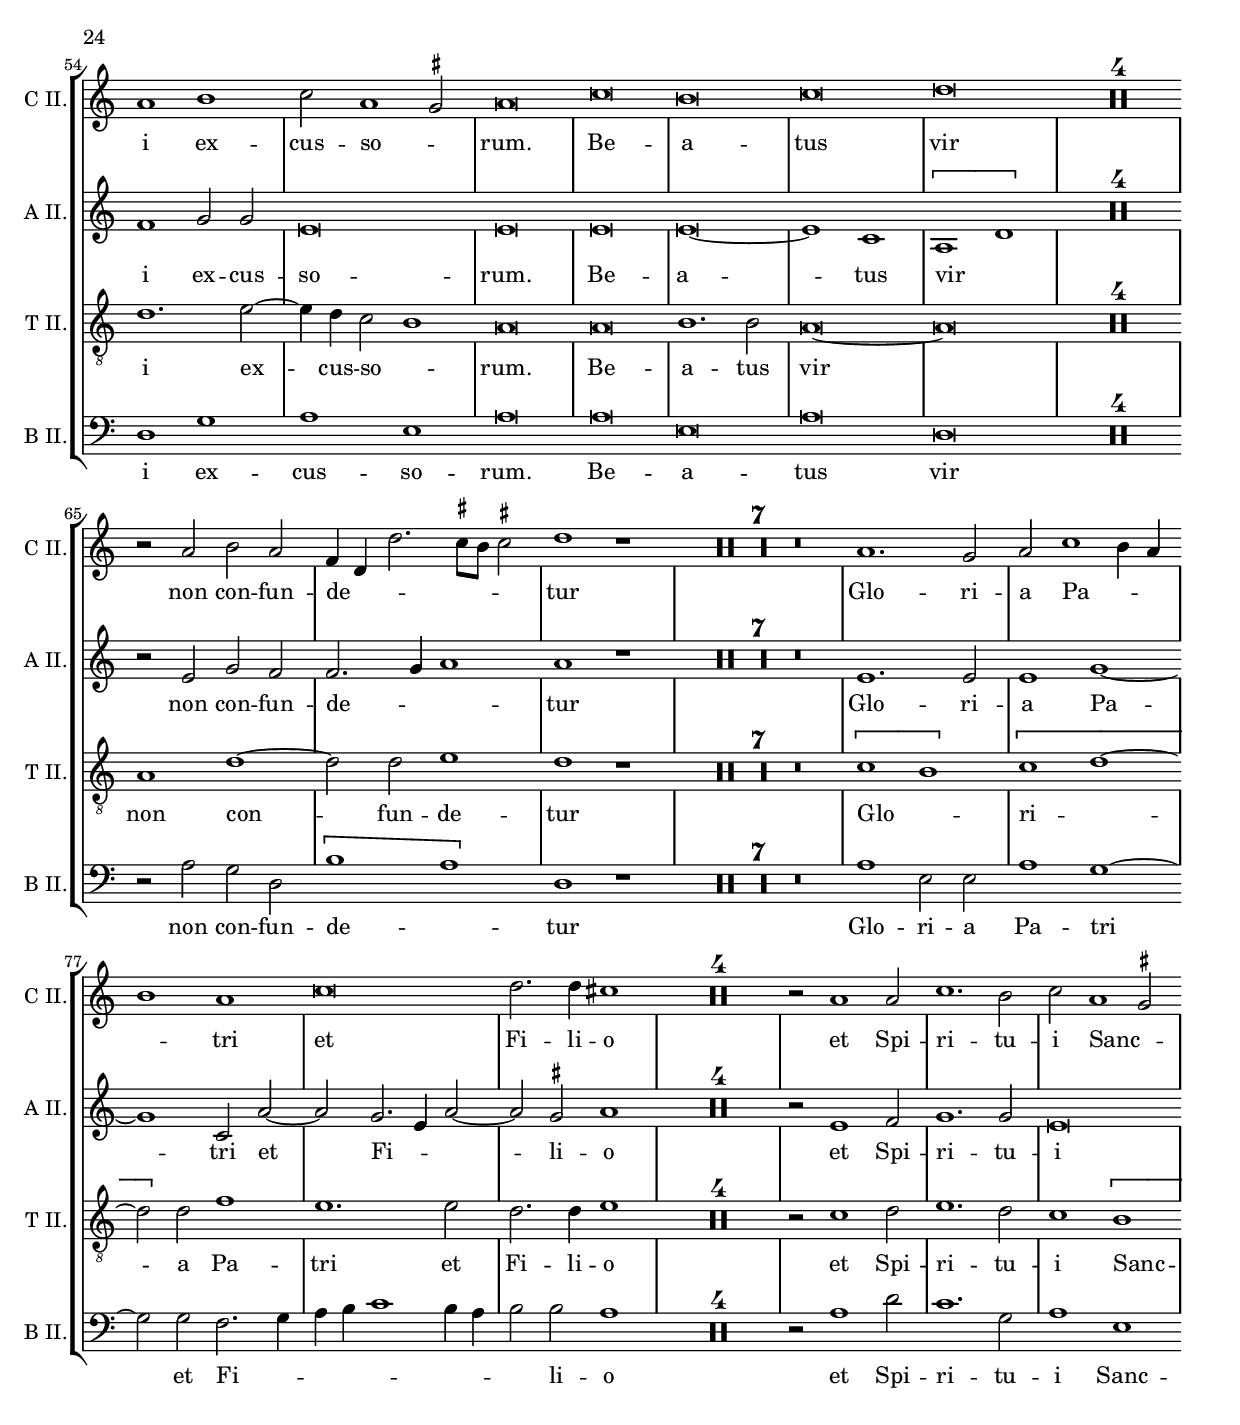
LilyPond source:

\version "2.18.0"
\include "deutsch.ly"
ficta = \once \set suggestAccidentals =##t
#(append! supported-clefs '(("mensural-f3" . ("clefs.mensural.f" 0 0))))

\header {
  title = "Ps. 126 (127). Nisi Dominus aedificaverit domum"
  subtitle = "Septimi toni."
  subsubtitle = "from Psalmodia ad Vespertinas... 1674"
  composer = "Io. Matthaeo Asola Veronensi"
  arranger = "ed. Andreas Stenberg"
  poet = ""
  meter =""
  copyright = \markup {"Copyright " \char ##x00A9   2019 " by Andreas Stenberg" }
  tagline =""
}
%}
#(set-global-staff-size 18)
global = {
  \key c \major
  \time 2/2
  \set Timing.measureLength = #(ly:make-moment 4/2)
  \override Staff.TimeSignature.style = #'mensural
}
%% PDF p. 19.
sopMusic = \relative c'' {

  \set Score.tempoHideNote = ##t
  \tempo 1 = 76
  \time 2/2
  \set Timing.measureLength = #(ly:make-moment 4/2)
  \tag #'inScores { \override Staff.BarLine.transparent = ##t }
  \tag #'inParts { \set Timing.defaultBarType = "!" }
  %% In vanum
  R\breve*2
  d1 cis1
  d2 h2 c2 d2
  e1 d1~
  d1 r1
  r1 r2 d2~
  d2 d2 e1~
  e2 d2 c2 h2~(
  h4 a4 a1 \ficta gis2)
  a1 r1
  %% Nisi dominus custodierit
  R\breve*4
  r1  e'1
  %% frustra vigilat
  e2 d1 \ficta cis2
  d2 d2 d2 e2~(
  e4 d4 c1) h2~(
  h4 a4 a1) \ficta gis2
  a1 r1
  %% Vanum est vobis
  R\breve*2
  %% surgite postquam
  r1 a2.( h4
  c2) d2 e1~
  e\breve
  d1. d2
  d1 f1
  e2 c2 d2 d2
  c1 r1
  %% quia manducatis
  R\breve*4
  %% Cum dederit
  a1 c2 d2
  e2 e2 f1
  e1 f2.( e4
  d2) c2 d1~
  d1 c1
  %% ecce hereditas
  f1 f2 f2
  d1. d2
  e1 \[c1(
  f1.)\] f2
  e\breve
  %% Filii merces
  R\breve*4
  %% sicut sagittae
  c1 h2 c2
  d1 d2 d2
  f1 e2 d2
  e1 e1
  %% Ita filii
  R\breve*4
  %% Beatus Vir
  e\breve
  e1. e2
  e\breve
  d1. d2
  d1 e2 e2~
  e4 e4 e2 d2 e2
  c2 d2 e1~(
  e2 d2) d1
  cis1 r1
  %% non confundetur cum loquetur
  R\breve
  r2 d2 e2 e2
  f1 e2 d2~
  d2 d2 cis1
  d1 f2. f4
  e2 c2 d1
  c2.( d4 e2) f2~(
  f4 e4 d1) \ficta cis2
  d\breve
  %% Gloria Patri
  R\breve*5
  d1 d2 d2
  f1 e1
  d2.( e4 f2) e2~
  e2 d2 e1~
  e1 r1
  %% et spiritui sancto
  R\breve*2
  r2 d1 d2
  e2 d2 c2.( d4
  e4 d4) f2.( e4 d2~
  d2 cis4 h4) cis!1
  %% Sicut erat
  r1 r2 c2~
  c2 h2 c1
  d1 r1
  r1 r2 h2~
  h2 a2 h2 h2
  c1 r1
  r1 d1~
  d2 f1 e2
  d1 e1
  R\breve
  r2 d1 d2
  e1 d2 c2~(
  c4 h4 a1 \ficta gis2)
  a1 r1
  e'2. e4 f2 f2
  e1.( d4 c4
  d1) c1
  r1 d2. d4
  e4( d4 c4 h4 c2. d4
  e1.) e2
  e1 c2 e2
  e2 f1 e2
  d2.( e4 f1)
  e\longa
  \revert Staff.BarLine.transparent
  \bar "||"
}
sopWords = \lyricmode {
  % Canticum graduum.
  %Ni -- si Do -- mi -- nus ae -- di -- fi -- ca -- ve -- rit do -- mum,
  in va -- num la -- bo -- ra -- ve -- runt
  qui ae -- di -- fi -- cant e -- am.
  %Ni -- si Do -- mi -- nus cu -- sto -- die -- rit ci -- vi -- ta -- tem,
  fru -- stra vi -- gi -- lat qui cu -- sto -- dit e -- am.
  %Va -- num est vo -- bis an -- te lu -- cem sur -- ge -- re:
  sur -- gi -- te,
  sur -- gi -- te post -- quam se -- de -- ri -- tis,
  %qui man -- du -- ca -- tis pa -- nem do -- lo -- ris.
  Cum de -- de -- rit di -- lec -- tis su -- is som -- num,
  ec -- ce hae -- re -- di -- tas Do -- mi -- ni,
%  fi -- lii; mer -- ces, fruc -- tus ven -- tris.
  Si -- cut sa -- git -- tae in ma -- nu po -- ten -- tis,
%  ita fi -- lii ex -- cus -- so -- rum.
  Be -- a -- tus vir qui im -- ple -- vit de -- si -- de -- ri -- um su -- um ex ip -- sis:
  non con -- fun -- de -- tur
  cum lo -- que -- tur i -- ni -- mi -- cis su -- is in por -- ta.

  Glo -- ri -- a Pa -- tri et Fi -- li -- o et Spi -- ri -- tu -- i Sanc -- to,
  si -- cut e -- rat in prin -- ci -- pi -- o et nunc et sem -- per
  %et in sae -- cu -- la
  sae -- cu -- lo -- rum.
  A -- men.
  sae -- cu -- lo -- rum.
  A -- men.
  sae -- cu -- lo -- rum.
  A -- men.
  [sae -- cu -- lo -- rum.
  A -- men.]
}
%% PDF p.59
altoMusic = \relative c' {
  \tag #'inScores { \override Staff.BarLine.transparent = ##t }
  \tag #'inParts { \set Timing.defaultBarType = "!" }
  %5 In vanum laboverunt
  a'1 a1~
  a1 g1
  r2 d2 a'1
  fis2 gis2 a2 a2
  a1 a1
  R\breve*2
  r2 a1 a2
  a1. g2
  f2 d2( e1)
  e1 r1
    %% Nisi dominus custodierit
  R\breve*4
  r1 r2 a2~
  %% frustra vigilat
  a2 a2 h2 a2
  f2 g1 g2
  e2.( d4 e4 f4 g2)
  d1 e1
  e1 r1
  %% Vanum est vobis
  R\breve*2
  %% Surgite postquam
  r1 a1~
  a2 a2 a1~
  a1 r1
  a1. h2
  h1 a1
  a2 a2 f2 g2
  a1 r1
  %% qui manducatis
  R\breve*4
  r2 a2 a2 h2
  c2 c2 c1~
  c2 c2 a1
  a2 a1( g4 f4
  g1) a1
  %% Ecce haeriditas
  a1 a2 a2
  g1. g2
  g1 a1~
  a2 a2 a1~
  a\breve
  %% Filii merces
  R\breve*4
  %% sicut sagittae
  a1 g2 a2
  h1 a2 a2
  a2. h4 c2 a2(
  h1) a1
  %% Ita filii
  R\breve*4
  %% Beatus Vir
  a\breve
  gis\breve
  a\breve
  a2 a1 a2
  h1 c2 c2~
  c4 c4 c2 a2 c2
  c2( h4 a4 h1)
  c2 a1 g2
  a1 r1
  %% Non confundetur cum loquetur
  R\breve
  r2 a2 c2 c2
  a2.( h4) c2 h2~
  h2 h2 a1
  a1 a2. f4
  g2 a2 \[g1(
  a1)\] g2 a2
  f2.( g4 a1)
  a\breve
  %% Gloria Patri
  R\breve*5
  a1 h2 h2
  a2.( h4 c1)
  a1 a2 c2~(
  c2 h4 a4 h2) h2
  a1 r1
  %% et spiritui sancto
  R\breve*2
  r2 a1 a2
  c2 h2 a1
  h2( a2. g4 g2)
  a\breve
  %% Sicut erat
  r1 r2 a2~
  a2 g2 a1
  a1 r1
  r1 r2 a2~
  a2 a2 a2 g2
  a1 r1
  r1 a1
  a1. a2
  a1 a1
  R\breve
  r2 a1 h2
  c1 h2 a2~(
  a4 g4 f2 e1)
  c1 r1
  r2 a'1 a2
  c2 h2.( a4 a2~
  a2) \ficta gis2 a1~
  a1 r2 a2~
  a2 a2 e2 a2~(
  a2 gis4 fis4) gis!1
  \repeat unfold 3 { a\breve~ }
  a\longa
  \revert Staff.BarLine.transparent
  \bar "||"
}
altoWords = \lyricmode {
  % Canticum graduum.
  %Ni -- si Do -- mi -- nus ae -- di -- fi -- ca -- ve -- rit do -- mum,
  In va -- num, [in va -- num] la -- bo -- ra -- ve -- runt qui ae -- di -- fi -- cant e -- am.
%  Ni -- si Do -- mi -- nus cu -- sto -- die -- rit ci -- vi -- ta -- tem,
  fru -- stra vi -- gi -- lat qui cu -- sto -- dit e -- am.
  %Va -- num est vo -- bis an -- te lu -- cem sur -- ge -- re:
  sur -- gi -- te,
  sur -- gi -- te post -- quam se -- de -- ri -- tis,
%  qui man -- du -- ca -- tis pa -- nem do -- lo -- ris.
  Cum de -- de -- rit di -- lec -- tis su -- is som -- num,
  ec -- ce hae -- re -- di -- tas Do -- mi -- ni,
  %fi -- lii; mer -- ces, fruc -- tus ven -- tris.
  Si -- cut sa -- git -- tae in ma -- nu po -- ten -- tis,
%  ita fi -- lii ex -- cus -- so -- rum.
  Be -- a -- tus vir qui im -- ple -- vit de -- si -- de -- ri -- um su -- um ex ip -- sis:
  non con -- fun -- de -- tur cum lo -- que -- tur i -- ni -- mi -- cis su -- is in por -- ta.

  Glo -- ri -- a Pa -- tri et Fi -- li -- o et Spi -- ri -- tu -- i Sanc -- to,
  si -- cut e -- rat in prin -- ci -- pi -- o et nunc et sem -- per
  %et in sae -- cu -- la
  sae -- cu -- lo -- rum.
  A -- men.
  sae -- cu -- lo -- rum.
  A -- men.
  sae -- cu -- lo -- rum.
  A -- men.
  [sae -- cu -- lo -- rum.
  A -- men.]
}
%%PDF p. 99
tenorMusicInton = \relative c' {
  \clef "G_8"
  \time 2/2
  \set Score.tempoHideNote = ##t
  \tempo \longa = 66
  \override Staff.BarLine.transparent = ##t
  \override NoteHead.style = #'blackpetrucci
  \cadenzaOn
  \override NoteHead.ligature-flexa = ##f
  \[c\longa*1/2( h\longa*1/2)\]
  \[c\breve(
  d\breve)\]
  \repeat unfold 6 { d\breve }
  f\breve
  e\breve
  e\breve
  d\breve
  e\longa
  \revert Staff.BarLine.transparent
  \bar "||"
}
tenorWordsInton = \lyricmode {


  %1  Canticum graduum.
 Ni -- si Do -- mi -- nus ae -- di -- fi -- ca -- ve -- rit do -- mum,

}
%% PDF p.99.
tenorMusic = \relative c' {
  \clef "G_8"
  \tag #'inScores { \override Staff.BarLine.transparent = ##t }
  \tag #'inParts { \set Timing.defaultBarType = "!" }
  %% In vanum laboraverunt
  d1 f1
  e2 c2 d2 e2
  f1 e2 a,2
  d2 e1 d2
  d2 c2 d1
  a\breve
  R\breve
  r1 e'2. e4
  c2 d2 e1
  \[a,1( h1)\]
  a1 r1
  %% Nisi dominus custodierit
  R\breve*4
  %% frustra vigilat
  r1 r2 e'2~
  e2 f2 g2 e2
  d2 h1 h2
  c1 c2 d2~(
  d4 c4 a2 h1)
  a1 r1
  %% Vanum est vobis
  R\breve*2
  %% surgite postquam
  r1 e'1~
  e2 d2 c1~
  c1 \[e1(
  f1.)\] g2
  g2 g2  f2 d2
  e2 f1( d2)
  e1 r1
  %% qui manducatis
  R\breve*4
  %% Cum dederit
  f1 e2 d2
  c2 e2 a1
  g2 a2.( g4 f2~
  f2) e2 d1~
  d1 e1
  d1. d2
  d2 d1 d2
  c1 \[c1(
  d1.)\] d2
  cis\breve
  %% Filii merces
  R\breve*4
  %% sicut sagittae
  e1 e2 e2
  g1 f2 f2
  f2. f4 g2 a2~(
  a4 g8 f8 g2) a1
  %% Ita filii
  R\breve*4
  %% Beatus Vir
  e\breve
  e1. e2
  e\breve
  f1. f2
  g1 g2 a2~
  a4 a4 a2 f2 g2
  a1 g2.( f4
  e2) f2 d1
  e1 r1
  %% Non confundetur cum loquetur
  R\breve
  r2 f2 g2 a2
  f1 g2 g2~
  g2 g2 e1
  d2 f1 d2
  e2 f2 d1
  e1. c2
  \[d1( e1)\]
  d\breve
  %% Gloria Patri
  R\breve*5
  f1 g2 g2
  f2. g4 a1
  f1.( g2
  a4 f4 a1) g2
  a1 r1
  %% et spiritui sancto
  R\breve*2
  r2 f1 f2
  g2. g4 e2.( f4
  g2) c,2( d1)
  e\breve
  %% sicut erat
  r1 r2 e2~
  e2 e2 e1
  d1 r1
  r1 r2 f2~
  f2 e2 f2 d2
  e1 r1
  r1 d2.( e4
  f1) d2 e2
  f1 e1
  R\breve
  d2.( e4 f2) g2
  e2( g2. f4 e4 d4
  c2) d2 h1
  a1 r1
  e'2. e4 a2 f2
  g2.( f4 e2 f2)
  d1 r2 a2
  e'1 f2 f2
  e1 e1
  r2 e1 e2
  c2. d4 e1
  c2 f2. g4 a2~(
  a4 g4 f4 e4) d2 a2~(
  a4 h4 cis4 a4) e'\longa*3/4
  \revert Staff.BarLine.transparent
  \bar "||"
}

tenorWords = \lyricmode {
  % Canticum graduum.
%  Ni -- si Do -- mi -- nus ae -- di -- fi -- ca -- ve -- rit do -- mum,
  in va -- num la -- bo -- ra -- ve -- runt,
  [in va -- num la -- bo -- ra -- ve -- runt] qui ae -- di -- fi -- cant e -- am.
%  Ni -- si Do -- mi -- nus cu -- sto -- die -- rit ci -- vi -- ta -- tem,
  fru -- stra vi -- gi -- lat qui cu -- sto -- dit e -- am.
  %Va -- num est vo -- bis an -- te lu -- cem sur -- ge -- re:
  sur -- gi -- te,
  sur -- gi -- te post -- quam se -- de -- ri -- tis,
%  qui man -- du -- ca -- tis pa -- nem do -- lo -- ris.
  Cum de -- de -- rit di -- lec -- tis su -- is som -- num,
  ec -- ce hae -- re -- di -- tas Do -- mi -- ni,
%  fi -- lii; mer -- ces, fruc -- tus ven -- tris.
  Si -- cut sa -- git -- tae in ma -- nu po -- ten -- tis,
%  ita fi -- lii ex -- cus -- so -- rum.
  Be -- a -- tus vir qui im -- ple -- vit de -- si -- de -- ri -- um su -- um ex ip -- sis:
  non con -- fun -- de -- tur cum lo -- que -- tur i  -- ni -- mi -- cis su -- is in por -- ta.

  Glo -- ri -- a Pa -- tri et Fi -- li -- o et Spi -- ri -- tu -- i Sanc -- to,
  si -- cut e -- rat in prin -- ci -- pi -- o et nunc et sem -- per
  %et in sae -- cu -- la
  sae -- cu -- lo -- rum.
  A -- men.
  sae -- cu -- lo -- rum.
  A -- men.
  sae -- cu -- lo -- rum.
  A -- men.
  [sae -- cu -- lo -- rum.
  A -- men.]
  [sae -- cu -- lo -- rum.
  A -- men.]
}
%% PDF p. 139
bassMusic = \relative c {
  \tag #'inScores { \override Staff.BarLine.transparent = ##t }
  \tag #'inParts { \set Timing.defaultBarType = "!" }
  %% In Vanum laboverunt
  d'1 d1
  c2 a2 h2 c2
  d1 a1
  r2 e2 a2 d,2
  a'1 d,1~
  d1 r1
  R\breve
  r1 a'1~
  r2 d,2 a'2 e2
  f1 e1
  a1 r1
  %% Nisi dominus custodierit
  R\breve*4
  %% frustra vigilat
  r1 r2 a2~
  a2 d2 g,2 a2
  d,2 g1 g2
  a1. g2
  \[f1( e1)\]
  a1 r1
  %% Vanum est vobis
  R\breve*2
  %% surgite postquam
  r1 a1~
  a2 d,2 a'1~
  a1 r1
  d1. g,2
  g1 d'1
  c2 a2 b2 b2
  a1 r1
  %% qui manducatis
  R\breve*4
  %% Cum dederit
  d1 c2 h2
  a2 a2 f4( g4 a4 h4
  c2) a2 d1~
  d2 a2 b1~
  b1 a1
  %% Ecce haereditas
  d1 d2 d2
  g,1 g2 g2
  c2.( h4 a4 g4 a2
  d2) d,2.( e4 f4 d4)
  a'\breve
  %% Filii merces
  R\breve*4
  %% sicut sagittae
  a1 e2 a2
  g1 d2 d'2
  d1 e2 f2
  e1 a,1
  %% Ita filii
  R\breve*4
  %% Beatus Vir
  r2 a2.( h4 c4 a4)
  e'2 e,2 e2 e'2
  c2.( h4 a2) a2
  d2 d1 d2
  g,1 c2 a2~
  a4 a4 a2 d2 c2
  f1 e2.( d4
  c2) d2 h1
  a1 r1
  %% Non confundetur cum loquetur
  R\breve
  r2 d2 c2 a2
  d1 c2 g2~
  g2 g2 a1
  d,2 d'1 d2
  c2 a2 h1
  a2.( h4 c2) f,2
  \[b1( a1)\]
  d,\breve
  %% Gloria Patri
  R\breve*5
  d'1 g,2 g2
  d'1 a1
  d1.( c2)
  f1 e1
  a,1 r1
  %% et spiritui sancto
  R\breve*2
  r2 d1 d2
  c2 g2 a1
  g2( f2 h1)
  a\breve
  %% sicut erat
  r1 r2 a2~
  a2 e2 a1
  d,1 r1
  r1 r2 d'2~
  d2 a2 d2 h2
  a1 r1
  r1 d1
  d1. c2
  d1 a1
  %5 et in saecula
  R\breve
  %% saeculorum. Amen.
  r2 d1 g,2
  c2.( h4 g2) a2~
  a2 d,2( e1)
  a1 r1
  r1 d2. d4
  e2.( d4 c2) d2
  h1 a1~
  a1 d1
  a2 a1 a2
  \[e'1( e,1)\]
  a1 r2 a2~
  a4 a4 d1 a2
  d2( d,2. e4 f4 d4)
  \cadenzaOn
  a\longa
  \revert Staff.BarLine.transparent
  \bar "||"
}
bassWords = \lyricmode {
  % Canticum graduum.
  % Ni -- si Do -- mi -- nus ae -- di -- fi -- ca -- ve -- rit do -- mum,
  in va -- num la -- bo -- ra -- ve -- runt,
  la -- bo -- ra -- ve -- runt qui ae -- di -- fi -- cant e -- am.
  % Ni -- si Do -- mi -- nus cu -- sto -- die -- rit ci -- vi -- ta -- tem,
  fru -- stra vi -- gi -- lat qui cu -- sto -- dit e -- am.
  %Va -- num est vo -- bis an -- te lu -- cem sur -- ge -- re:
  sur -- gi -- te,
  sur -- gi -- te post -- quam se -- de -- ri -- tis,
%  qui man -- du -- ca -- tis pa -- nem do -- lo -- ris.
  Cum de -- de -- rit di -- lec -- tis su -- is som -- num,
  ec -- ce hae -- re -- di -- tas Do -- mi -- ni,
  % fi -- lii; mer -- ces, fruc -- tus ven -- tris.
  Si -- cut sa -- git -- tae in ma -- nu po -- ten -- tis,
%  ita fi -- lii ex -- cus -- so -- rum.
  Be -- a -- tus vir,
  Be -- a -- tus vir qui im -- ple -- vit de -- si -- de -- ri -- um su -- um ex ip -- sis:
  non con -- fun -- de -- tur cum lo -- que -- tur i -- ni -- mi -- cis su -- is in por -- ta.

  Glo -- ri -- a Pa -- tri et Fi -- li -- o et Spi -- ri -- tu -- i Sanc -- to,
  si -- cut e -- rat in prin -- ci -- pi -- o et nunc et sem -- per
  % et in sae -- cu -- la
  sae -- cu -- lo -- rum.
  A -- men.
  sae -- cu -- lo -- rum.
  A -- men.
  [sae -- cu -- lo -- rum.
  A -- men.]
  sae -- cu -- lo -- rum.
  A -- men.
}
%% PDF p.179
sopIIMusic = \relative c' {

  \set Score.tempoHideNote = ##t
  \time 2/2
  \set Timing.measureLength = #(ly:make-moment 4/2)
  \tag #'inScores { \override Staff.BarLine.transparent = ##t }
  \tag #'inParts { \set Timing.defaultBarType = "!" }
  %% In vanum laboraverunt
  R\breve*5
  a'1 c1
  h2 a2 a2 a2
  d1 c1
  R\breve*2
  %% Nisi dominus custodierit
  r2 a1 \ficta gis2
  a2. a4 h2 h2~
  h2 a2 h2. h4
  a1 h1~
  h2 c2 d1~
  d1 c1
  %% Frustra vigiliat
  R\breve*4
  %% Vanum est vobis
  c1 h2 a2
  h1 a2 a2~
  a2 a2 c2 c2
  d2. d4 c1
  %% Surgite postquam
  r1 r2 c2~
  c2 c2 h1
  R\breve*3
  %% qui manducatis
  a1 h2 h2
  c1 h1
  g1 a1~
  a2 a2 d1~
  d1 cis1
  %% Cum dederit
  R\breve*5
  %% Ecce haereditas
  d1 d2 d2
  h1. h2
  c1. f,2~(
  f4 g4 a1) a2
  a1 r2 a2~
  %% filii merces
  a2 a2 h1
  a1 a1
  a2. h4( c2) h2~(
  h4 a4 a1 \ficta gis2)
  a1 r1
  %% sicut sagitae
  R\breve*2
  %% Ita filii
  r1 r2 a2~
  a2 a2 h2 a2
  a1 h1
  c2 a1( \ficta gis2)
  a\breve
  %% Beatus vir
  c\breve
  h\breve
  c\breve
  d\breve
  %%qui implevit
  R\breve*4
  %% non confundetur
  r2 a2 h2 a2
  f4( d4 d'2. \ficta cis8 h8 \ficta cis!2)
  d1 r1
  %% cum loquetur
  R\breve*7
  %% Gloria Patri
  a1. g2
  a2 c1( h4 a4
  h1) a1
  c\breve
  d2. d4 cis1
  R\breve*4
  %% et spiritui sancto
  r2 a1 a2
  c1. h2
  c2 a1( \ficta gis2)
  a\breve
  %% Sicut erat
  R\breve*2
  r2 a1 a2
  gis1 a1
  R\breve
  r2 a1 a2

  a2 g2 f1
  R\breve
  r2 a2 h2 a2
  a1 a1
  R\breve
  r1 r2 a2~
  a2 a2 g2 g2
  a1 r1
  R\breve
  r1 h2. h4
  c4( h4 a4 g4 f2) g2
  a1 a1
  R\breve
  r1 a2.( h4
  c2) c2 a2.( h4
  c4 h4 a4 g4 a2) a2
  h\breve
  c1 r2 a2
  c2 d1 cis2
  d\breve
  cis\longa
  \revert Staff.BarLine.transparent
  \bar "||"
}
sopIIWords = \lyricmode {
  % Canticum graduum.
  %Ni -- si Do -- mi -- nus ae -- di -- fi -- ca -- ve -- rit do -- mum,
  in va -- num la -- bo -- ra -- ve -- runt %qui ae -- di -- fi -- cant eam.
  Ni -- si Do -- mi -- nus cu -- sto -- di -- e -- rit ci -- vi -- ta -- tem,
  %fru -- stra vi -- gi -- lat qui cu -- sto -- dit eam.
  Va -- num est vo -- bis an -- te lu -- cem sur -- ge -- re:
  sur -- gi -- te,
  %sur -- gi -- te po -- st -- quam se -- de -- ri -- tis,
  qui man -- du -- ca -- tis pa -- nem do -- lo -- ris.
%  Cum de -- de -- rit di -- lec -- tis suis som -- num,
  ec -- ce hae -- re -- di -- tas Do -- mi -- ni, fi -- li -- i;
  mer -- ces, fruc -- tus ven -- tris.
%  Si -- cut sa -- git -- tae in ma -- nu po -- ten -- tis,
  i -- ta fi -- li -- i ex -- cus -- so -- rum.
  Be -- a -- tus vir %qui im -- ple -- vit de -- si -- de -- rium suum ex ip -- sis:
  non con -- fun -- de -- tur
%  cum lo -- que -- tur ini -- mi -- cis suis in por -- ta.

  Glo -- ri -- a Pa -- tri et Fi -- li -- o et Spi -- ri -- tu -- i Sanc -- to,
  si -- cut e -- rat in prin -- ci -- pi -- o et nunc et sem -- per
  et in sae -- cu -- la sae -- cu -- lo -- rum.
  A -- men.
  sae -- cu -- lo -- rum.
  A -- men.
  sae -- cu -- lo -- rum.
  A -- men.
  [sae -- cu -- lo -- rum.
  A -- men.]
}
%% PDF p.215.
altoIIMusic = \relative c' {
  \tag #'inScores { \override Staff.BarLine.transparent = ##t }
  \tag #'inParts { \set Timing.defaultBarType = "!" }
  %% In vanum laboraverunt
  R\breve*4
  r1 a'1
  a1 a2 a2
  g2 e2 d4( e4 f4 g4
  a1) a1
  R\breve*2
  %% Nisi Dominus custodierit
  e1 e2 e2~
  e2 f2 g2 g2~
  g2 fis2 g2. g4
  fis1 g1
  g2 a1( g4 f4
  g1) a1
  %% Frustra vigiliat
  R\breve*4
  %% Vanum est vobis
  e1 g2 f2
  g1 f2 e2~
  e2 f2 g2 a2
  f2 g2 a1
  %% surgite postquam
  r1 r2 a2~
  a2 a2 gis1
  R\breve*3
  %% qui manducatis
  r2 a2 a2 g2
  a1 d,2 g2~
  g2 e1 d4( e4
  f4 g4 a1) g2
  a\breve
  %% Cum dederit
  R\breve*5
  %% Ecce haereditas
  f1 f2 f2
  g1. g2
  \[e1( f1~
  f2)\] d1 d2
  e1 r2 e2~
  %% filii merces
  e2 f2 g1
  e1 f1
  f2.( g4 a2) g2
  e\breve
  e1 r1
  %% sicut sagitae
  R\breve*2
  %% Ita filii
  r1 r2 e2~
  e2 f2 g2 e2
  f1 g2 g2
  e\breve
  e\breve
  e\breve
  e\breve~
  e1 c1
  \[a1( d1)\]
  %%qui implevit
  R\breve*4
  %% non confundetur
  r2 e2 g2 f2
  f2.( g4 a1)
  a1 r1
  %% cum loquetur
  R\breve*7
  %% Gloria Patri
  e1. e2
  e1 g1~
  g1 c,2 a'2~
  a2 g2.( e4 a2~
  a2) \ficta gis2 a1
  R\breve*4
  %% et spiritui sancto
  r2 e1 f2
  g1. g2
  e\breve
  f1 d1
  %% Sicut erat
  R\breve*2
  r2 e1 e2
  e1 e1
  R\breve
  r2 f1 e2
  f2 d2 d1
  R\breve
  r2 e2 g2 f2
  e1 f1
  R\breve
  r1 r2 e2~
  e2 f2 d2 e2
  f1 r1
  R\breve
  r1 e2. e4
  e2 f2.( e4 d2~
  d2) \ficta cis2 d1
  R\breve
  r1 e2. e4
  c2 a2 a1
  a1 r2 e'2~
  e2 h1 e2~(
  e4 d4 c4 h4 c2. d4
  e2) d1 e2(
  f1. d2)
  e\longa
  \revert Staff.BarLine.transparent
  \bar "||"
}
altoIIWords = \lyricmode {
  % Canticum graduum.
  %Ni -- si Do -- mi -- nus ae -- di -- fi -- ca -- ve -- rit do -- mum,
  in va -- num la -- bo -- ra -- ve -- runt
  %qui ae -- di -- fi -- cant eam.
  Ni -- si Do -- mi -- nus cu -- sto -- di -- e -- rit ci --  vi -- ta -- tem,
%  fru -- stra vi -- gi -- lat qui cu -- sto -- dit eam.
  Va -- num est vo -- bis an -- te lu -- cem sur -- ge -- re:
  sur -- gi -- te,
  %post -- quam se -- de -- ri -- tis,
  qui man -- du -- ca -- tis pa -- nem do -- lo -- ris.
%  Cum de -- de -- rit di -- lec -- tis suis som -- num,
  ec -- ce hae -- re -- di -- tas Do -- mi -- ni, fi -- li -- i;
  mer -- ces, fruc -- tus ven -- tris.
%  Si -- cut sa -- git -- tae in ma -- nu po -- ten -- tis,
  i -- ta fi -- li -- i ex -- cus -- so -- rum.
  Be -- a -- tus vir %qui im -- ple -- vit de -- si -- de -- rium suum ex ip -- sis:
  non con -- fun -- de -- tur
  %cum lo -- que -- tur ini -- mi -- cis suis in por -- ta.

  Glo -- ri -- a Pa -- tri et Fi -- li -- o et Spi -- ri -- tu -- i Sanc -- to,
  si -- cut e -- rat in prin -- ci -- pi -- o et nunc et sem -- per
  et in sae -- cu -- la sae -- cu -- lo -- rum.
  A -- men.
  sae -- cu -- lo -- rum.
  A -- men.
  sae -- cu -- lo -- rum.
  A -- men.
  [sae -- cu -- lo -- rum.
  A -- men.]
}
%% PDF p.251.
tenorIIMusic = \relative c' {
  \clef "G_8"
  \tag #'inScores { \override Staff.BarLine.transparent = ##t }
  \tag #'inParts { \set Timing.defaultBarType = "!" }
  %% In vanum laboraverunt
  R\breve*4
  r1 d1
  f1 e2 c2
  d2 e2 f1~
  f1 e1
  R\breve*2
  %% Nisi Dominus custodierit
  \[c1( h1)\]
  \[c1( d1)\]
  d2. d4 d2 d2~
  d2 d2 d2. d4
  f2 f1 e2
  d1 e1
  %% Frustra vigiliat
  R\breve*4
  %% Vanum est vobis
  r2 a,2 d2 d2
  d1 d2 c2~
  c2 d2 e2 e2
  d2. d4 e1
  %% surgite postquam
  r1 r2 e2~
  e2 e2 e1
  R\breve*3
  %% qui manducatis
  r2 e2 e1~
  e2 e2 g2 d2
  e1 c2 f2~(
  f2 e2) d2.( e4
  f1) e1
  %% Cum dederit
  R\breve*5
  %% Ecce haereditas
  a,1 a2 a2
  h1. h2
  g2 c2.( h4 a4 g4
  a1.) a2
  a1 a2. h4
  c2 d1 d2
  \[cis1( d1\]
  c2) a1 h2(
  \[c1 h1)\]
  a1 r1
  %% sicut sagitae
  R\breve*2
  %% Ita filii
  r1 r2 c2~
  c2 d2 d2 c2
  d1. e2~
  e4 d4 c2( h1)
  a\breve
  a\breve
  h1. h2
  a\breve~
  a\breve
  %%qui implevit
  R\breve*4
  %% non confundetur
  a1 d1~
  d2 d2 e1
  d1 r1
  %% cum loquetur
  R\breve*7
  %% Gloria Patri
  \[c1( h1)\]
  \[c1( d1~
  d2)\] d2 f1
  e1. e2
  d2. d4 e1
  R\breve*4
  %% et spiritui sancto
  r2 c1 d2
  e1. d2
  c1 \[h1(
  d1)\] a1
  %% Sicut erat
  R\breve*2
  r2 e'1 a,2
  h1 a1
  R\breve
  r2 d1 c2
  c2 h2 a1
  R\breve
  r2 c2 h2 a4 d4~(
  d4 c8 h8 c2) d1
  R\breve
  r1 r2 c2~
  c2 c2 h2 h2
  d1 r1
  R\breve
  r1 r2 e2~
  e2 c2 d2 d2
  e1 d1
  r1 r2 d2~
  d2 d2 e1~
  e1 d1(
  c\breve)
  h\breve
  \repeat unfold 3 { a\breve~ }
  a\longa
  \revert Staff.BarLine.transparent
  \bar "||"
}
tenorIIWords = \lyricmode {
  % Canticum graduum.
  %Ni -- si Do -- mi -- nus ae -- di -- fi -- ca -- ve -- rit do -- mum,
  in va -- num la -- bo -- ra -- ve -- runt
  %qui ae -- di -- fi -- cant eam.
  Ni -- si Do -- mi -- nus cu -- sto -- di -- e -- rit ci -- vi -- ta -- tem,
  %fru -- stra vi -- gi -- lat qui cu -- sto -- dit eam.
  Va -- num est vo -- bis an -- te lu -- cem sur -- ge -- re:
  sur -- gi -- te,
  %post -- quam se -- de -- ri -- tis,
  qui man -- du -- ca -- tis pa -- nem do -- lo -- ris.
%  Cum de -- de -- rit di -- lec -- tis suis som -- num,
  ec -- ce hae -- re -- di -- tas Do -- mi -- ni, fi -- li -- i;
  mer -- ces, fruc -- tus ven -- tris.
%  Si -- cut sa -- git -- tae in ma -- nu po -- ten -- tis,
  i -- ta fi -- li -- i ex -- cus -- so -- rum.
  Be -- a -- tus vir %qui im -- ple -- vit de -- si -- de -- rium suum ex ip -- sis:
  non con -- fun -- de -- tur
  %cum lo -- que -- tur ini -- mi -- cis suis in por -- ta.

  Glo -- ri -- a Pa -- tri et Fi -- li -- o et Spi -- ri -- tu -- i Sanc -- to,
  si -- cut e -- rat in prin -- ci -- pi -- o et nunc et sem -- per
  et in sae -- cu -- la sae -- cu -- lo -- rum.
  A -- men.
  sae -- cu -- lo -- rum.
  A -- men.
  sae -- cu -- lo -- rum.
  A -- men.
  [sae -- cu -- lo -- rum.
  A -- men.]
}
%%PDF p.287
bassIIMusic = \relative c {
  \tag #'inScores { \override Staff.BarLine.transparent = ##t }
  \tag #'inParts { \set Timing.defaultBarType = "!" }
  %% In vanum laboraverunt
  R\breve*4
  r1 d'1
  d1 c2 a2
  h2 c2 d1~
  d1 a1
  R\breve*2
  %% Nisi dominus custodierit
  a1 e1
  a2. a4 g2 g2~
  g2 d2 g2. g4
  d1 g1~
  g2 f2 b1~
  b1 a1
  %% Frustra vigiliat
  R\breve*4
  %% vanum est vobis
  a1 g2 d2
  g1 d2 a'2~
  a2 d2 h2 a2
  b2. b4 a1
  %% Surgite postquam
  r1 r2 a2~
  a2 a2 e1
  R\breve*3
  %% qui manducatis
  a1 e2 e2
  a1 g1
  c1 a2 d2~(
  d2 c2) b1
  a\breve
  %% cum dederit
  R\breve*5
  %% Ecce haereditas
  d,1 d2 d2
  g1. g2
  \[c,1( f1)\]
  d1. d2
  a1 r2 a'2~
  %% Filii merces
  a2 d,2 g1
  a1 d,1
  f1. g2
  \[a1( e1)\]
  a1 r1
  %% sicut sagitae
  R\breve*2
  %% Ita filii
  r1 r2 a2~
  a2 d,2 g2 a2
  d,1 g1
  a1 e1
  a\breve
  a\breve
  e\breve
  a\breve
  d,\breve
  %%qui implevit
  R\breve*4
  %% non confundetur
  r2 a'2 g2 d2
  \[h'1( a1)\]
  d,1 r1
  %% cum loquetur
  R\breve*7
  %% Gloria Patri
  a'1 e2 e2
  a1 g1~
  g2 g2 f2.( g4
  a4 h4 c1 h4 a4
  h2) h2 a1
  R\breve*4
  %% et spiritui sancto
  r2 a1 d2
  c1. g2
  a1 e1
  d\breve
  %% Sicut erat
  R\breve*2
  r2 a'1 a2
  e1 a1
  R\breve
  r2 d,1 a'2
  f2 g2 d1
  R\breve
  r2 a'2 g2 d2
  a'1 d,1
  R\breve
  r1 r2 a'2~
  a2 f2 g2 e2
  d1 r1
  R\breve*2
  a'2. a4 b2 b2
  a1 d,1
  R\breve
  r1 r2 a'2~
  a2 a2 d,2 d2
  a'\breve
  e\breve
  r1 a1
  a2 d,1 a'2
  d,\breve
  a\longa
  \revert Staff.BarLine.transparent
  \bar "||"
}
bassIIWords = \lyricmode {
  % Canticum graduum.
  %Ni -- si Do -- mi -- nus ae -- di -- fi -- ca -- ve -- rit do -- mum,
  in va -- num la -- bo -- ra -- ve -- runt
  %qui ae -- di -- fi -- cant eam.
  Ni -- si Do -- mi -- nus cu -- sto -- di -- e -- rit ci -- vi -- ta -- tem,
  %fru -- stra vi -- gi -- lat qui cu -- sto -- dit eam.
  Va -- num est vo -- bis an -- te lu -- cem sur -- ge -- re:
  sur -- gi -- te,
  %sur -- gi -- te post -- quam se -- de -- ri -- tis,
  qui man -- du -- ca -- tis pa -- nem do -- lo -- ris.
%  Cum de -- de -- rit di -- lec -- tis suis som -- num,
  ec -- ce hae -- re -- di -- tas Do -- mi -- ni, fi -- li -- i;
  mer -- ces, fruc -- tus ven -- tris.
%  Si -- cut sa -- git -- tae in ma -- nu po -- ten -- tis,
  i -- ta fi -- li -- i ex -- cus -- so -- rum.
  Be -- a -- tus vir %qui im -- ple -- vit de -- si -- de -- rium suum ex ip -- sis:
  non con -- fun -- de -- tur
  %cum lo -- que -- tur ini -- mi -- cis suis in por -- ta.

  Glo -- ri -- a Pa -- tri et Fi -- li -- o et Spi -- ri -- tu -- i Sanc -- to,
  si -- cut e -- rat in prin -- ci -- pi -- o et nunc et sem -- per
  et in sae -- cu -- la sae -- cu -- lo -- rum.
  A -- men.
  sae -- cu -- lo -- rum.
  A -- men.
  sae -- cu -- lo -- rum.
  A -- men.
  [sae -- cu -- lo -- rum.
  A -- men.]
}
incipitDiscantus = \markup {
  \score {
    {
      %      \set Staff.instrumentName = #"Tenor "
      \override NoteHead.style = #'neomensural
      \override Rest.style = #'neomensural
      \override Staff.TimeSignature.style = #'mensural
      \cadenzaOn
      \clef "petrucci-g"
      \key c \major
      \time 2/2

      r\longa^\markup { \column { \smallCaps"Cantvs" "Primi Chori" }}
      d''1_"IN vanum"
      cis''1
    }
    \layout {
      \context {
        \Voice
        \remove "Ligature_bracket_engraver"
        \consists "Mensural_ligature_engraver"
      }
      line-width = 4.5\cm
    }
  }
}


incipitAltus = \markup {
  \score {
    {
      %      \set Staff.instrumentName = #"Tenor "
      \override NoteHead.style = #'neomensural
      \override Rest.style = #'neomensural
      \override Staff.TimeSignature.style = #'mensural
      \cadenzaOn
      \clef "petrucci-c2"
      \key c \major
      \time 2/2
      a'1^\markup { \column { \smallCaps"Altvs" "Primi Chori" }}
      _"IN Vanum"
      a'\breve
    }
    \layout {
      \context {
        \Voice
        \remove "Ligature_bracket_engraver"
        \consists "Mensural_ligature_engraver"
      }
      line-width = 4.5\cm
    }
  }
}


incipitTenor = \markup {
  \score {
    {
      %      \set Staff.instrumentName = #"Tenor "
      \override NoteHead.style = #'blackpetrucci
      \override Rest.style = #'neomensural
      \override Staff.TimeSignature.style = #'mensural
      \cadenzaOn
      \clef "petrucci-c3"
      \key c \major
      \time 2/2
      \override NoteHead.ligature-flexa = ##f
      \[c'\longa*1/2 ^\markup { \column { \smallCaps"Tenor" "Primi Chori" }}
      h\longa*1/2_"NIsi" \]
      \[c'\breve
      d'\breve\]
    }
    \layout {
      \context {
        \Voice
        \remove "Ligature_bracket_engraver"
        \consists "Mensural_ligature_engraver"
      }
      line-width = 5.0\cm
    }
  }
}

incipitBassus = \markup {
  \score {
    {
      %      \set Staff.instrumentName = #"Tenor "
      \override NoteHead.style = #'neomensural
      \override Rest.style = #'neomensural
      \override Staff.TimeSignature.style = #'mensural
      \cadenzaOn
      \clef "petrucci-c4"
      \key c \major
      \time 2/2
      d'1^\markup { \column { \smallCaps"Bassvs" "Primi Chori" }}
      _"IN vanum"
      d'
    }
    \layout {
      \context {
        \Voice
        \remove "Ligature_bracket_engraver"
        \consists "Mensural_ligature_engraver"
      }
      line-width = 4.5\cm
    }
  }
}

incipitDiscantusII = \markup {
  \score {
    {
      %      \set Staff.instrumentName = #"Tenor "
      \override NoteHead.style = #'neomensural
      \override Rest.style = #'neomensural
      \override Staff.TimeSignature.style = #'mensural
      \cadenzaOn
      \clef "petrucci-c1"
      \key c \major
      \time 2/2

      r\maxima ^\markup { \column { \smallCaps"Cantvs" "Secvndii Chori" }}
      r\breve a'1_"STantes"
      c''1
    }
    \layout {
      \context {
        \Voice
        \remove "Ligature_bracket_engraver"
        \consists "Mensural_ligature_engraver"
      }
      line-width = 4.5\cm
    }
  }
}


incipitAltusII = \markup {
  \score {
    {
      %      \set Staff.instrumentName = #"Tenor "
      \override NoteHead.style = #'neomensural
      \override Rest.style = #'neomensural
      \override Staff.TimeSignature.style = #'mensural
      \cadenzaOn
      \clef "petrucci-c2"
      \key c \major
      \time 2/2
      r\maxima^\markup { \column { \smallCaps"Altvs" "Secvndii Chori" }}
      r1 a'_"IN vanum"
      a'1 a'2
    }
    \layout {
      \context {
        \Voice
        \remove "Ligature_bracket_engraver"
        \consists "Mensural_ligature_engraver"
      }
      line-width = 4.5\cm
    }
  }
}


incipitTenorII = \markup {
  \score {
    {
      %      \set Staff.instrumentName = #"Tenor "
      \override NoteHead.style = #'neomensural
      \override Rest.style = #'neomensural
      \override Staff.TimeSignature.style = #'mensural
      \cadenzaOn
      \clef "petrucci-c3"
      \key c \major
      \time 2/2
      r\maxima^\markup { \column { \smallCaps"Tenor" "Secvndii Chori" }}
      r1
      d'\breve _"IN vanum"
      f'1
    }
    \layout {
      \context {
        \Voice
        \remove "Ligature_bracket_engraver"
        \consists "Mensural_ligature_engraver"
      }
      line-width = 5.0\cm
    }
  }
}

incipitBassusII = \markup {
  \score {
    {
      %      \set Staff.instrumentName = #"Tenor "
      \override NoteHead.style = #'neomensural
      \override Rest.style = #'neomensural
      \override Staff.TimeSignature.style = #'mensural
      \cadenzaOn
      \clef "petrucci-c4"
      \key c \major
      \time 2/2
      r\maxima^\markup { \column { \smallCaps"Bassvs" "Secvndii Chori" }}
      r1
      d'1_"IN vanum"
      d'1
    }
    \layout {
      \context {
        \Voice
        \remove "Ligature_bracket_engraver"
        \consists "Mensural_ligature_engraver"
      }
      line-width = 4.5\cm
    }
  }
}
\pageBreak
\markup {}
\pageBreak
%% Score for intonation print
\score {
  <<
    \new Staff = tenorsInt <<
      \set Staff.instrumentName = \incipitTenor

      \clef "treble"
      \new Voice = "tenorsInt" {
        \set  Staff.midiInstrument ="choir aahs"
        %	\voiceOne
        << \global \tenorMusicInton >>
      }
      \new Lyrics = "tenors" { s1 }

    >>

    \context Lyrics = tenorsInt \lyricsto tenorsInt \tenorWordsInton
  >>
  \layout {
    \context {
      \Voice
      \remove "Ligature_bracket_engraver"
      \consists "Mensural_ligature_engraver"
    }

    \context {
      \Score
      % no bars in staves
      %      \override BarLine.transparent = ##t

    }
    % the next three instructions keep the lyrics between the bar lines
    \context {
      \Lyrics
      \consists "Bar_engraver"
      \override BarLine.transparent = ##t
    }
    \context {
      \StaffGroup
      \consists "Separating_line_group_engraver"
    }
    \context {
      \Voice
      % no slurs
      \override Slur.transparent = ##t
      % Comment in the below "\remove" command to allow line
      % breaking also at those barlines where a note overlaps
      % into the next bar.  The command is commented out in this
      % short example score, but especially for large scores, you
      % will typically yield better line breaking and thus improve
      % overall spacing if you comment in the following command.
      %\remove "Forbid_line_break_engraver"
    }
    indent = 4.5\cm
  }
  \header {
    breakbefore = ##t
    instrument = "Score"
  }
}



%% Score for printing whole score
\score {
  <<
    \new StaffGroup \with {
      \override VerticalAxisGroup.staff-staff-spacing = #'((basic-distance . 12))
    } <<
      \new Staff = treble <<
        \set Staff.instrumentName = \incipitDiscantus
        \set Staff.shortInstrumentName = "C I."
        \new Voice = "sopranos" {
          \set  Staff.midiInstrument ="choir aahs"
          %	\voiceOne
          << \global \removeWithTag #'inParts \sopMusic >>
        }
      >>
      \new Lyrics = sopranos { s1 }

      \new Staff = "medius" <<
        \set Staff.instrumentName = \incipitAltus
        \set Staff.shortInstrumentName = "A I."
        \new Voice = "altos" {
          %	\voiceTwo
          \set  Staff.midiInstrument ="choir aahs"
          << \global \keepWithTag #'inScores \altoMusic >>
        }
      >>

      \new Lyrics = "altos" { s1 }
      \new Staff = tenors <<
        %%        \set Staff.instrumentName = \incipitTenor
        \set Staff.instrumentName = "Tenor"
        \set Staff.shortInstrumentName = "T I."
        \clef "treble"
        \new Voice = "tenors" {
          \set  Staff.midiInstrument ="choir aahs"
          %	\voiceOne
          << \global \keepWithTag #'inScores \tenorMusic >>
        }
      >>
      \new Lyrics = "tenors" { s1 }

      \new Staff ="basses" {
        \set Staff.instrumentName = \incipitBassus
        \set Staff.shortInstrumentName = "B I."
        \new Voice = "basses" {
          \set  Staff.midiInstrument ="choir aahs"
          \clef "bass"
          %	\voiceTwo
          << \global \keepWithTag #'inScores \bassMusic >>
        }
      }
    >>
    \new Lyrics = basses { s1 }

    \new StaffGroup \with {
      \override VerticalAxisGroup.staff-staff-spacing = #'((basic-distance . 12))
    } <<
      \new Staff = trebleII <<
        \set Staff.instrumentName = \incipitDiscantusII
        \set Staff.shortInstrumentName = "C II."
        \new Voice = "sopranosII" {
          \set  Staff.midiInstrument ="choir aahs"
          %	\voiceOne
          << \global \keepWithTag #'inScores \sopIIMusic >>
        }
      >>
      \new Lyrics = sopranosII { s1 }

      \new Staff = "mediusII" <<
        \set Staff.instrumentName = \incipitAltusII
        \set Staff.shortInstrumentName = "A II."
        \new Voice = "altosII" {
          %	\voiceTwo
          \set  Staff.midiInstrument ="choir aahs"
          << \global \keepWithTag #'inScores \altoIIMusic >>
        }
      >>

      \new Lyrics = "altosII" { s1 }
      \new Staff = tenors <<
        \set Staff.instrumentName = \incipitTenorII
        \set Staff.shortInstrumentName = "T II."
        \clef "treble"
        \new Voice = "tenorsII" {
          \set  Staff.midiInstrument ="choir aahs"
          %	\voiceOne
          << \global \keepWithTag #'inScores \tenorIIMusic >>
        }
      >>
      \new Lyrics = "tenorsII" { s1 }

      \new Staff ="bassesII" {
        \set Staff.instrumentName = \incipitBassusII
        \set Staff.shortInstrumentName = "B II."
        \new Voice = "bassesII" {
          \set  Staff.midiInstrument ="choir aahs"
          \clef "bass"
          %	\voiceTwo
          << \global \keepWithTag #'inScores \bassIIMusic >>
        }
      }
    >>
    \new Lyrics = bassesII { s1 }

    \context Lyrics = sopranos \lyricsto sopranos \sopWords
    \context Lyrics = altos \lyricsto altos \altoWords
    \context Lyrics = tenors \lyricsto tenors \tenorWords
    \context Lyrics = basses \lyricsto basses \bassWords
    \context Lyrics = sopranosII \lyricsto sopranosII \sopIIWords
    \context Lyrics = altosII \lyricsto altosII \altoIIWords
    \context Lyrics = tenorsII \lyricsto tenorsII \tenorIIWords
    \context Lyrics = bassesII \lyricsto bassesII \bassIIWords
  >>
  \layout {
    \context {
      \Score
      % no bars in staves
      %      \override BarLine.transparent = ##t

    }
    % the next three instructions keep the lyrics between the bar lines
    \context {
      \Lyrics
      \consists "Bar_engraver"
      \override BarLine.transparent = ##t
    }
    \context {
      \StaffGroup
      \consists "Separating_line_group_engraver"
    }
    \context {
      \Voice
      % no slurs
      \override Slur.transparent = ##t
      % Comment in the below "\remove" command to allow line
      % breaking also at those barlines where a note overlaps
      % into the next bar.  The command is commented out in this
      % short example score, but especially for large scores, you
      % will typically yield better line breaking and thus improve
      % overall spacing if you comment in the following command.
      %\remove "Forbid_line_break_engraver"
    }
    indent = 4.5\cm
  }
  \header {
    breakbefore = ##f
    title = ##f
    subtitle = ##f
    subsubtitle = ##f
    composer = ##f
    arranger = ##f
    instrument = ##f
  }
}
\pageBreak
textTranslation = \markup {
  \fill-line {
    \column {
      \bold "Clementine Vulgate (Psalm 126)"
      \italic "Canticum graduum Salomonis"
      \vspace #1.0
      \justify-string #"1 Nisi Dominus aedificaverit domum, 

in vanum laboraverunt qui aedificant eam. 

Nisi Dominus custodierit civitatem, 

frustra vigilat qui custodit eam.

2 Vanum est vobis ante lucem surgere: 

surgite postquam sederitis, 

qui manducatis panem doloris. 

Cum dederit dilectis suis somnum,

3 ecce haereditas Domini, filii; 

merces, fructus ventris.

4 Sicut sagittae in manu potentis, 

ita filii excussorum.

5 Beatus vir qui implevit desiderium suum ex ipsis: 

non confundetur cum loquetur inimicis suis in porta. "


    }
    \hspace #0.5
    \column {
      \bold \justify-string#"Church of England 1662 Book 

of Common Prayer (Psalm 127)"
      \vspace #1.0
      \justify-string #"1 Except the Lord build the house: 

their labour is but lost that build it. 

Except the Lord keep the city: 

the watchman waketh but in vain.

2 It is but lost labour that ye haste to rise up early, 

and so late take rest, 

and eat the bread of carefulness: 

for so he giveth his beloved sleep.

3 Lo, children and the fruit of the womb: 

are an heritage and gift that cometh of the Lord.

4 Like as the arrows in the hand of the giant: 

even so are the young children.

5 Happy is the man that hath his quiver full of them: 

they shall not be ashamed 

when they speak with their enemies in the gate. "
    }

  }
}
\textTranslation

%% I choir score
\pageBreak
\markup {}
\pageBreak


%{
\pageBreak
\markup {}
\pageBreak
%}
\score {
  <<
    \new Staff = tenorsInt <<
      \set Staff.instrumentName = \incipitTenor

      \clef "treble"
      \new Voice = "tenorsInt" {
        \set  Staff.midiInstrument ="choir aahs"
        %	\voiceOne
        << \global \tenorMusicInton >>
      }
      \new Lyrics = "tenors" { s1 }

    >>

    \context Lyrics = tenorsInt \lyricsto tenorsInt \tenorWordsInton
  >>
  \layout {
    \context {
      \Voice
      \remove "Ligature_bracket_engraver"
      \consists "Mensural_ligature_engraver"
    }

    \context {
      \Score
      % no bars in staves
      %      \override BarLine.transparent = ##t

    }
    % the next three instructions keep the lyrics between the bar lines
    \context {
      \Lyrics
      \consists "Bar_engraver"
      \override BarLine.transparent = ##t
    }
    \context {
      \StaffGroup
      \consists "Separating_line_group_engraver"
    }
    \context {
      \Voice
      % no slurs
      \override Slur.transparent = ##t
      % Comment in the below "\remove" command to allow line
      % breaking also at those barlines where a note overlaps
      % into the next bar.  The command is commented out in this
      % short example score, but especially for large scores, you
      % will typically yield better line breaking and thus improve
      % overall spacing if you comment in the following command.
      %\remove "Forbid_line_break_engraver"
    }
    indent = 4.5\cm
  }
  \header {
    breakbefore = ##t
    instrument = "Primi Chori"
  }
}

\score {
  <<
    \new StaffGroup \with {
      \override VerticalAxisGroup.staff-staff-spacing = #'((basic-distance . 12))
    } <<
      \new Staff = treble <<
        \set Staff.instrumentName = \incipitDiscantus
        \set Staff.shortInstrumentName = "C I."
        \new Voice = "sopranos" {
          \set  Staff.midiInstrument ="choir aahs"
          %	\voiceOne
          << \global  \compressFullBarRests \keepWithTag #'inScores \sopMusic >>
        }
      >>
      \new Lyrics = sopranos { s1 }

      \new Staff = "medius" <<
        \set Staff.instrumentName = \incipitAltus
        \set Staff.shortInstrumentName = "A I."
        \new Voice = "altos" {
          %	\voiceTwo
          \set  Staff.midiInstrument ="choir aahs"
          << \global \keepWithTag #'inScores \altoMusic >>
        }
      >>

      \new Lyrics = "altos" { s1 }
      \new Staff = tenors <<
        %%        \set Staff.instrumentName = \incipitTenor
        \set Staff.instrumentName = "Tenor"
        \set Staff.shortInstrumentName = "T I."
        \clef "treble"
        \new Voice = "tenors" {
          \set  Staff.midiInstrument ="choir aahs"
          %	\voiceOne
          << \global \keepWithTag #'inScores \tenorMusic >>
        }
      >>
      \new Lyrics = "tenors" { s1 }

      \new Staff ="basses" {
        \set Staff.instrumentName = \incipitBassus
        \set Staff.shortInstrumentName = "B I."
        \new Voice = "basses" {
          \set  Staff.midiInstrument ="choir aahs"
          \clef "bass"
          %	\voiceTwo
          << \global \keepWithTag #'inScores \bassMusic >>
        }
      }
    >>
    \new Lyrics = basses { s1 }


    \context Lyrics = sopranos \lyricsto sopranos \sopWords
    \context Lyrics = altos \lyricsto altos \altoWords
    \context Lyrics = tenors \lyricsto tenors \tenorWords
    \context Lyrics = basses \lyricsto basses \bassWords
  >>
  \layout {
    \context {
      \Score
      % no bars in staves
      %      \override BarLine.transparent = ##t

    }
    % the next three instructions keep the lyrics between the bar lines
    \context {
      \Lyrics
      \consists "Bar_engraver"
      \override BarLine.transparent = ##t
    }
    \context {
      \StaffGroup
      \consists "Separating_line_group_engraver"
    }
    \context {
      \Voice
      % no slurs
      \override Slur.transparent = ##t
      % Comment in the below "\remove" command to allow line
      % breaking also at those barlines where a note overlaps
      % into the next bar.  The command is commented out in this
      % short example score, but especially for large scores, you
      % will typically yield better line breaking and thus improve
      % overall spacing if you comment in the following command.
      %\remove "Forbid_line_break_engraver"
    }
    indent = 4.5\cm

  }
  \header {
    breakbefore = ##f
    instrument = ##f
    title = ##f
    subtitle = ##f
    subsubtitle = ##f
    composer = ##f
    arranger = ##f
  }
}

\pageBreak

\textTranslation


\pageBreak
\markup {}
\pageBreak
%}
%% For secvndi Chori score


\pageBreak

\score {
  <<
    \new Staff = tenorsInt <<
      \set Staff.instrumentName = \incipitTenor

      \clef "treble"
      \new Voice = "tenorsInt" {
        \set  Staff.midiInstrument ="choir aahs"
        %	\voiceOne
        << \global \tenorMusicInton >>
      }
      \new Lyrics = "tenors" { s1 }

    >>

    \context Lyrics = tenorsInt \lyricsto tenorsInt \tenorWordsInton
  >>
  \layout {
    \context {
      \Voice
      \remove "Ligature_bracket_engraver"
      \consists "Mensural_ligature_engraver"
    }

    \context {
      \Score
      % no bars in staves
      %      \override BarLine.transparent = ##t

    }
    % the next three instructions keep the lyrics between the bar lines
    \context {
      \Lyrics
      \consists "Bar_engraver"
      \override BarLine.transparent = ##t
    }
    \context {
      \StaffGroup
      \consists "Separating_line_group_engraver"
    }
    \context {
      \Voice
      % no slurs
      \override Slur.transparent = ##t
      % Comment in the below "\remove" command to allow line
      % breaking also at those barlines where a note overlaps
      % into the next bar.  The command is commented out in this
      % short example score, but especially for large scores, you
      % will typically yield better line breaking and thus improve
      % overall spacing if you comment in the following command.
      %\remove "Forbid_line_break_engraver"
    }
    indent = 4.5\cm
  }
  \header {
    breakbefore = ##t
    instrument = "Secundi Chori"
  }
}


\score {
  <<

    \new StaffGroup \with {
      \override VerticalAxisGroup.staff-staff-spacing = #'((basic-distance . 12))
    } <<
      \new Staff = trebleII <<
        \set Staff.instrumentName = \incipitDiscantusII
        \set Staff.shortInstrumentName = "C II."
        \new Voice = "sopranosII" {
          \set  Staff.midiInstrument ="choir aahs"
          %	\voiceOne
          << \global  \compressFullBarRests \keepWithTag #'inScores \sopIIMusic >>
        }
      >>
      \new Lyrics = sopranosII { s1 }

      \new Staff = "mediusII" <<
        \set Staff.instrumentName = \incipitAltusII
        \set Staff.shortInstrumentName = "A II."
        \new Voice = "altosII" {
          %	\voiceTwo
          \set  Staff.midiInstrument ="choir aahs"
          << \global \keepWithTag #'inScores \altoIIMusic >>
        }
      >>

      \new Lyrics = "altosII" { s1 }
      \new Staff = tenors <<
        \set Staff.instrumentName = \incipitTenorII
        \set Staff.shortInstrumentName = "T II."
        \clef "treble"
        \new Voice = "tenorsII" {
          \set  Staff.midiInstrument ="choir aahs"
          %	\voiceOne
          << \global \keepWithTag #'inScores \tenorIIMusic >>
        }
      >>
      \new Lyrics = "tenorsII" { s1 }

      \new Staff ="bassesII" {
        \set Staff.instrumentName = \incipitBassusII
        \set Staff.shortInstrumentName = "B II."
        \new Voice = "bassesII" {
          \set  Staff.midiInstrument ="choir aahs"
          \clef "bass"
          %	\voiceTwo
          << \global \keepWithTag #'inScores \bassIIMusic >>
        }
      }
    >>
    \new Lyrics = bassesII { s1 }

    \context Lyrics = sopranosII \lyricsto sopranosII \sopIIWords
    \context Lyrics = altosII \lyricsto altosII \altoIIWords
    \context Lyrics = tenorsII \lyricsto tenorsII \tenorIIWords
    \context Lyrics = bassesII \lyricsto bassesII \bassIIWords
  >>
  \layout {
    \context {
      \Score
      % no bars in staves
      %      \override BarLine.transparent = ##t

    }
    % the next three instructions keep the lyrics between the bar lines
    \context {
      \Lyrics
      \consists "Bar_engraver"
      \override BarLine.transparent = ##t
    }
    \context {
      \StaffGroup
      \consists "Separating_line_group_engraver"
    }
    \context {
      \Voice
      % no slurs
      \override Slur.transparent = ##t
      % Comment in the below "\remove" command to allow line
      % breaking also at those barlines where a note overlaps
      % into the next bar.  The command is commented out in this
      % short example score, but especially for large scores, you
      % will typically yield better line breaking and thus improve
      % overall spacing if you comment in the following command.
      %\remove "Forbid_line_break_engraver"
    }
    indent = 4.5\cm
  }
  \header {
    breakbefore = ##f
    instrument = ##f
    title = ##f
    subtitle = ##f
    subsubtitle = ##f
    composer = ##f
    arranger = ##f
  }
}

\pageBreak
\textTranslation

\pageBreak
\markup {}
\pageBreak

\pageBreak
\markup {}
\pageBreak

%% Parts
%% Cantvs I
\pageBreak
\markup {}
\pageBreak
\score {
  <<
    \new StaffGroup \with {
      \override VerticalAxisGroup.staff-staff-spacing = #'((basic-distance . 12))
    } <<
      \new Staff = treble <<
        \set Staff.instrumentName = \incipitDiscantus
        \set Staff.shortInstrumentName = "C I."
        \new Voice = "sopranos" {
          \set  Staff.midiInstrument ="choir aahs"
          %	\voiceOne
          << \global  \compressFullBarRests \keepWithTag #'inParts \sopMusic >>
        }
      >>
      \new Lyrics = sopranos { s1 }


    >>

    \context Lyrics = sopranos \lyricsto sopranos \sopWords
  >>
  \layout {
    \context {
      \Score
      % no bars in staves
      %      \override BarLine.transparent = ##t

    }
    % the next three instructions keep the lyrics between the bar lines
    \context {
      \Lyrics
      \consists "Bar_engraver"
      \override BarLine.transparent = ##t
    }
    \context {
      \StaffGroup
      \consists "Separating_line_group_engraver"
    }
    \context {
      \Voice
      % no slurs
      \override Slur.transparent = ##t
      % Comment in the below "\remove" command to allow line
      % breaking also at those barlines where a note overlaps
      % into the next bar.  The command is commented out in this
      % short example score, but especially for large scores, you
      % will typically yield better line breaking and thus improve
      % overall spacing if you comment in the following command.
      %\remove "Forbid_line_break_engraver"
    }
    indent = 4.5\cm

  }
  \header {
    instrument = "Cantvs, Primi Chori"

  }
}
\pageBreak
\markup {}
\pageBreak

%% Altvs I
%{
\pageBreak
\markup {}
\pageBreak
%}
\score {
  <<
    \new StaffGroup \with {
      \override VerticalAxisGroup.staff-staff-spacing = #'((basic-distance . 12))
    } <<

      \new Staff = "medius" <<
        \set Staff.instrumentName = \incipitAltus
        \set Staff.shortInstrumentName = "A I."
        \new Voice = "altos" {
          %	\voiceTwo
          \set  Staff.midiInstrument ="choir aahs"
          << \global  \compressFullBarRests \keepWithTag #'inParts \altoMusic >>
        }
      >>

      \new Lyrics = "altos" { s1 }
    >>

    \context Lyrics = altos \lyricsto altos \altoWords
  >>
  \layout {
    \context {
      \Score
      % no bars in staves
      %      \override BarLine.transparent = ##t

    }
    % the next three instructions keep the lyrics between the bar lines
    \context {
      \Lyrics
      \consists "Bar_engraver"
      \override BarLine.transparent = ##t
    }
    \context {
      \StaffGroup
      \consists "Separating_line_group_engraver"
    }
    \context {
      \Voice
      % no slurs
      \override Slur.transparent = ##t
      % Comment in the below "\remove" command to allow line
      % breaking also at those barlines where a note overlaps
      % into the next bar.  The command is commented out in this
      % short example score, but especially for large scores, you
      % will typically yield better line breaking and thus improve
      % overall spacing if you comment in the following command.
      %\remove "Forbid_line_break_engraver"
    }
    indent = 4.5\cm

  }
  \header {
    instrument = "Altvs, Primi Chori"
  }
}
\pageBreak
\markup {}
\pageBreak

%% Tenor I

\pageBreak
\markup {}
\pageBreak
%}
%% Score for intonation print
\score {
  <<
    \new Staff = tenorsInt <<
      \set Staff.instrumentName = \incipitTenor

      \clef "treble"
      \new Voice = "tenorsInt" {
        \set  Staff.midiInstrument ="choir aahs"
        %	\voiceOne
        << \global  \tenorMusicInton >>
      }
      \new Lyrics = "tenors" { s1 }

    >>

    \context Lyrics = tenorsInt \lyricsto tenorsInt \tenorWordsInton
  >>
  \layout {
    \context {
      \Voice
      \remove "Ligature_bracket_engraver"
      \consists "Mensural_ligature_engraver"
    }

    \context {
      \Score
      % no bars in staves
      %      \override BarLine.transparent = ##t

    }
    % the next three instructions keep the lyrics between the bar lines
    \context {
      \Lyrics
      \consists "Bar_engraver"
      \override BarLine.transparent = ##t
    }
    \context {
      \StaffGroup
      \consists "Separating_line_group_engraver"
    }
    \context {
      \Voice
      % no slurs
      \override Slur.transparent = ##t
      % Comment in the below "\remove" command to allow line
      % breaking also at those barlines where a note overlaps
      % into the next bar.  The command is commented out in this
      % short example score, but especially for large scores, you
      % will typically yield better line breaking and thus improve
      % overall spacing if you comment in the following command.
      %\remove "Forbid_line_break_engraver"
    }
    indent = 4.5\cm
  }
  \header {
    instrument = "Tenor, Primi Chori"
  }
}

%% Score for print
\score {
  <<
    \new StaffGroup \with {
      \override VerticalAxisGroup.staff-staff-spacing = #'((basic-distance . 12))
    } <<
      \new Staff = tenors <<
        %%        \set Staff.instrumentName = \incipitTenor
        \set Staff.instrumentName = "Tenor"
        \set Staff.shortInstrumentName = "T I."
        \clef "treble"
        \new Voice = "tenors" {
          \set  Staff.midiInstrument ="choir aahs"
          %	\voiceOne
          << \global \compressFullBarRests \keepWithTag #'inParts \tenorMusic >>
        }
      >>
      \new Lyrics = "tenors" { s1 }

    >>

    \context Lyrics = tenors \lyricsto tenors \tenorWords
  >>
  \layout {
    \context {
      \Score
      % no bars in staves
      %      \override BarLine.transparent = ##t

    }
    % the next three instructions keep the lyrics between the bar lines
    \context {
      \Lyrics
      \consists "Bar_engraver"
      \override BarLine.transparent = ##t
    }
    \context {
      \StaffGroup
      \consists "Separating_line_group_engraver"
    }
    \context {
      \Voice
      % no slurs
      \override Slur.transparent = ##t
      % Comment in the below "\remove" command to allow line
      % breaking also at those barlines where a note overlaps
      % into the next bar.  The command is commented out in this
      % short example score, but especially for large scores, you
      % will typically yield better line breaking and thus improve
      % overall spacing if you comment in the following command.
      %\remove "Forbid_line_break_engraver"
    }
    indent = 4.5\cm
  }
  \header {
    title = ##f
    subtitle = ##f
    subsubtitle = ##f
    instrument = ##f
    composer = ##f
    arranger = ##f
  }
}
\pageBreak
\markup {}
\pageBreak

%% Bassvs I

\pageBreak
\markup {}
\pageBreak
%}
\score {
  <<
    \new StaffGroup \with {
      \override VerticalAxisGroup.staff-staff-spacing = #'((basic-distance . 12))
    } <<
      \new Staff ="basses" {
        \set Staff.instrumentName = \incipitBassus
        \set Staff.shortInstrumentName = "B I."
        \new Voice = "basses" {
          \set  Staff.midiInstrument ="choir aahs"
          \clef "bass"
          %	\voiceTwo
          << \global \compressFullBarRests \keepWithTag #'inParts \bassMusic >>
        }
      }
    >>
    \new Lyrics = basses { s1 }


    \context Lyrics = basses \lyricsto basses \bassWords
  >>
  \layout {
    \context {
      \Score
      % no bars in staves
      %      \override BarLine.transparent = ##t

    }
    % the next three instructions keep the lyrics between the bar lines
    \context {
      \Lyrics
      \consists "Bar_engraver"
      \override BarLine.transparent = ##t
    }
    \context {
      \StaffGroup
      \consists "Separating_line_group_engraver"
    }
    \context {
      \Voice
      % no slurs
      \override Slur.transparent = ##t
      % Comment in the below "\remove" command to allow line
      % breaking also at those barlines where a note overlaps
      % into the next bar.  The command is commented out in this
      % short example score, but especially for large scores, you
      % will typically yield better line breaking and thus improve
      % overall spacing if you comment in the following command.
      %\remove "Forbid_line_break_engraver"
    }
    indent = 4.5\cm
  }
  \header {
    instrument = "Bassvs, Primi Chori"
  }
}
\pageBreak
\markup {}
\pageBreak

%% Cantvs II
%{
\pageBreak
\markup {}
\pageBreak
%}
\score {
  <<
    \new StaffGroup \with {
      \override VerticalAxisGroup.staff-staff-spacing = #'((basic-distance . 12))
    } <<
      \new Staff = trebleII <<
        \set Staff.instrumentName = \incipitDiscantusII
        \set Staff.shortInstrumentName = "C II."
        \new Voice = "sopranosII" {
          \set  Staff.midiInstrument ="choir aahs"
          %	\voiceOne
          << \global \compressFullBarRests \keepWithTag #'inParts \sopIIMusic >>
        }
      >>
      \new Lyrics = sopranosII { s1 }
    >>

    \context Lyrics = sopranosII \lyricsto sopranosII \sopIIWords
  >>
  \layout {
    \context {
      \Score
      % no bars in staves
      %      \override BarLine.transparent = ##t

    }
    % the next three instructions keep the lyrics between the bar lines
    \context {
      \Lyrics
      \consists "Bar_engraver"
      \override BarLine.transparent = ##t
    }
    \context {
      \StaffGroup
      \consists "Separating_line_group_engraver"
    }
    \context {
      \Voice
      % no slurs
      \override Slur.transparent = ##t
      % Comment in the below "\remove" command to allow line
      % breaking also at those barlines where a note overlaps
      % into the next bar.  The command is commented out in this
      % short example score, but especially for large scores, you
      % will typically yield better line breaking and thus improve
      % overall spacing if you comment in the following command.
      %\remove "Forbid_line_break_engraver"
    }
    indent = 4.5\cm
  }
  \header {
    instrument = "Cantvs, Secvndi Chori"
  }
}
\pageBreak
\markup {}
\pageBreak

%% Altvs II
%{
\pageBreak
\markup {}
\pageBreak
%}
\score {
  <<
    \new StaffGroup \with {
      \override VerticalAxisGroup.staff-staff-spacing = #'((basic-distance . 12))
    } <<

      \new Staff = "mediusII" <<
        \set Staff.instrumentName = \incipitAltusII
        \set Staff.shortInstrumentName = "A II."
        \new Voice = "altosII" {
          %	\voiceTwo
          \set  Staff.midiInstrument ="choir aahs"
          << \global \compressFullBarRests \keepWithTag #'inParts \altoIIMusic >>
        }
      >>

      \new Lyrics = "altosII" { s1 }
    >>

    \context Lyrics = altosII \lyricsto altosII \altoIIWords
  >>
  \layout {
    \context {
      \Score
      % no bars in staves
      %      \override BarLine.transparent = ##t

    }
    % the next three instructions keep the lyrics between the bar lines
    \context {
      \Lyrics
      \consists "Bar_engraver"
      \override BarLine.transparent = ##t
    }
    \context {
      \StaffGroup
      \consists "Separating_line_group_engraver"
    }
    \context {
      \Voice
      % no slurs
      \override Slur.transparent = ##t
      % Comment in the below "\remove" command to allow line
      % breaking also at those barlines where a note overlaps
      % into the next bar.  The command is commented out in this
      % short example score, but especially for large scores, you
      % will typically yield better line breaking and thus improve
      % overall spacing if you comment in the following command.
      %\remove "Forbid_line_break_engraver"
    }
    indent = 4.5\cm
  }
  \header {
    instrument = "Altvs, Secvndi Chori"
  }
}
\pageBreak
\markup {}
\pageBreak

%% Tenor II
%{
\pageBreak
\markup {}
\pageBreak
%}
\score {
  <<
    \new StaffGroup \with {
      \override VerticalAxisGroup.staff-staff-spacing = #'((basic-distance . 12))
    } <<
      \new Staff = tenors <<
        \set Staff.instrumentName = \incipitTenorII
        \set Staff.shortInstrumentName = "T II."
        \clef "treble"
        \new Voice = "tenorsII" {
          \set  Staff.midiInstrument ="choir aahs"
          %	\voiceOne
          << \global \compressFullBarRests \keepWithTag #'inParts \tenorIIMusic >>
        }
      >>
      \new Lyrics = "tenorsII" { s1 }
    >>
    \context Lyrics = tenorsII \lyricsto tenorsII \tenorIIWords
  >>
  \layout {
    \context {
      \Score
      % no bars in staves
      %      \override BarLine.transparent = ##t

    }
    % the next three instructions keep the lyrics between the bar lines
    \context {
      \Lyrics
      \consists "Bar_engraver"
      \override BarLine.transparent = ##t
    }
    \context {
      \StaffGroup
      \consists "Separating_line_group_engraver"
    }
    \context {
      \Voice
      % no slurs
      \override Slur.transparent = ##t
      % Comment in the below "\remove" command to allow line
      % breaking also at those barlines where a note overlaps
      % into the next bar.  The command is commented out in this
      % short example score, but especially for large scores, you
      % will typically yield better line breaking and thus improve
      % overall spacing if you comment in the following command.
      %\remove "Forbid_line_break_engraver"
    }
    indent = 4.5\cm
  }
  \header {
    instrument = "Tenor, Secvndi Chori"
  }
}
\pageBreak
\markup {}
\pageBreak

%% Bassvs II
%{
\pageBreak
\markup {}
\pageBreak
%}
\score {
  <<
    \new StaffGroup \with {
      \override VerticalAxisGroup.staff-staff-spacing = #'((basic-distance . 12))
    } <<
      \new Staff ="bassesII" {
        \set Staff.instrumentName = \incipitBassusII
        \set Staff.shortInstrumentName = "B II."
        \new Voice = "bassesII" {
          \set  Staff.midiInstrument ="choir aahs"
          \clef "bass"
          %	\voiceTwo
          << \global \compressFullBarRests \keepWithTag #'inParts \bassIIMusic >>
        }
      }
    >>
    \new Lyrics = bassesII { s1 }

    \context Lyrics = bassesII \lyricsto bassesII \bassIIWords
  >>
  \layout {
    \context {
      \Score
      % no bars in staves
      %      \override BarLine.transparent = ##t

    }
    % the next three instructions keep the lyrics between the bar lines
    \context {
      \Lyrics
      \consists "Bar_engraver"
      \override BarLine.transparent = ##t
    }
    \context {
      \StaffGroup
      \consists "Separating_line_group_engraver"
    }
    \context {
      \Voice
      % no slurs
      \override Slur.transparent = ##t
      % Comment in the below "\remove" command to allow line
      % breaking also at those barlines where a note overlaps
      % into the next bar.  The command is commented out in this
      % short example score, but especially for large scores, you
      % will typically yield better line breaking and thus improve
      % overall spacing if you comment in the following command.
      %\remove "Forbid_line_break_engraver"
    }
    indent = 4.5\cm
  }
  \header {
    instrument = "Bassvs, Secvndi Chori"
  }
}
\pageBreak
\markup {}
\pageBreak

%}

%% for midi
\score {
  <<
    \new StaffGroup \with {
      \override VerticalAxisGroup.staff-staff-spacing = #'((basic-distance . 12))
    } <<
      \new Staff = treble <<
        \set Staff.instrumentName = \incipitDiscantus
        \new Voice = "sopranos" {
          \set  Staff.midiInstrument ="choir aahs"
          %	\voiceOne
          << \global { s\breve*16 s1 \sopMusic } >>
        }
      >>
      \new Lyrics = sopranos { s1 }

      \new Staff = "medius" <<
        \set Staff.instrumentName = \incipitAltus

        \new Voice = "altos" {
          %	\voiceTwo
          \set  Staff.midiInstrument ="choir aahs"
          << \global { s\breve*16 s1 \altoMusic } >>
        }
      >>

      \new Lyrics = "altos" { s1 }
      \new Staff = tenors <<
        \set Staff.instrumentName = \incipitTenor

        \clef "treble"
        \new Voice = "tenors" {
          \set  Staff.midiInstrument ="choir aahs"
          %	\voiceOne
          << \global { \tenorMusicInton s1 \tenorMusic } >>
        }
      >>
      \new Lyrics = "tenors" { s1 }

      \new Staff ="basses" {
        \set Staff.instrumentName = \incipitBassus

        \new Voice = "basses" {
          \set  Staff.midiInstrument ="choir aahs"
          \clef "bass"
          %	\voiceTwo
          << \global { s\breve*16 s1 \bassMusic } >>
        }
      }
    >>
    \new Lyrics = basses { s1 }

    \new StaffGroup \with {
      \override VerticalAxisGroup.staff-staff-spacing = #'((basic-distance . 12))
    } <<
      \new Staff = trebleII <<
        \set Staff.instrumentName = \incipitDiscantus
        \new Voice = "sopranosII" {
          \set  Staff.midiInstrument ="choir aahs"
          %	\voiceOne
          << \global { s\breve*16 s1 \sopIIMusic } >>
        }
      >>
      \new Lyrics = sopranosII { s1 }

      \new Staff = "mediusII" <<
        \set Staff.instrumentName = \incipitAltusII

        \new Voice = "altosII" {
          %	\voiceTwo
          \set  Staff.midiInstrument ="choir aahs"
          << \global { s\breve*16 s1 \altoIIMusic } >>
        }
      >>

      \new Lyrics = "altosII" { s1 }
      \new Staff = tenors <<
        \set Staff.instrumentName = \incipitTenorII

        \clef "treble"
        \new Voice = "tenorsII" {
          \set  Staff.midiInstrument ="choir aahs"
          %	\voiceOne
          << \global { s\breve*16 s1 \tenorIIMusic } >>
        }
      >>
      \new Lyrics = "tenorsII" { s1 }

      \new Staff ="bassesII" {
        \set Staff.instrumentName = \incipitBassusII

        \new Voice = "bassesII" {
          \set  Staff.midiInstrument ="choir aahs"
          \clef "bass"
          %	\voiceTwo
          << \global { s\breve*16 s1 \bassIIMusic } >>
        }
      }
    >>
    \new Lyrics = bassesII { s1 }

    \context Lyrics = sopranos \lyricsto sopranos \sopWords
    \context Lyrics = altos \lyricsto altos \altoWords
    \context Lyrics = tenors \lyricsto tenors \tenorWords
    \context Lyrics = basses \lyricsto basses \bassWords
    \context Lyrics = sopranosII \lyricsto sopranosII \sopIIWords
    \context Lyrics = altosII \lyricsto altosII \altoIIWords
    \context Lyrics = tenorsII \lyricsto tenorsII \tenorIIWords
    \context Lyrics = bassesII \lyricsto bassesII \bassIIWords
  >>
  \midi {}
}

\paper {
  print-all-headers = ##t
  left-margin = 1.4 \cm
  ragged-bottom = ##t
  ragged-last-bottom = ##t
  ragged-last = ##t
  page-breaking = #ly:minimal-breaking
}
